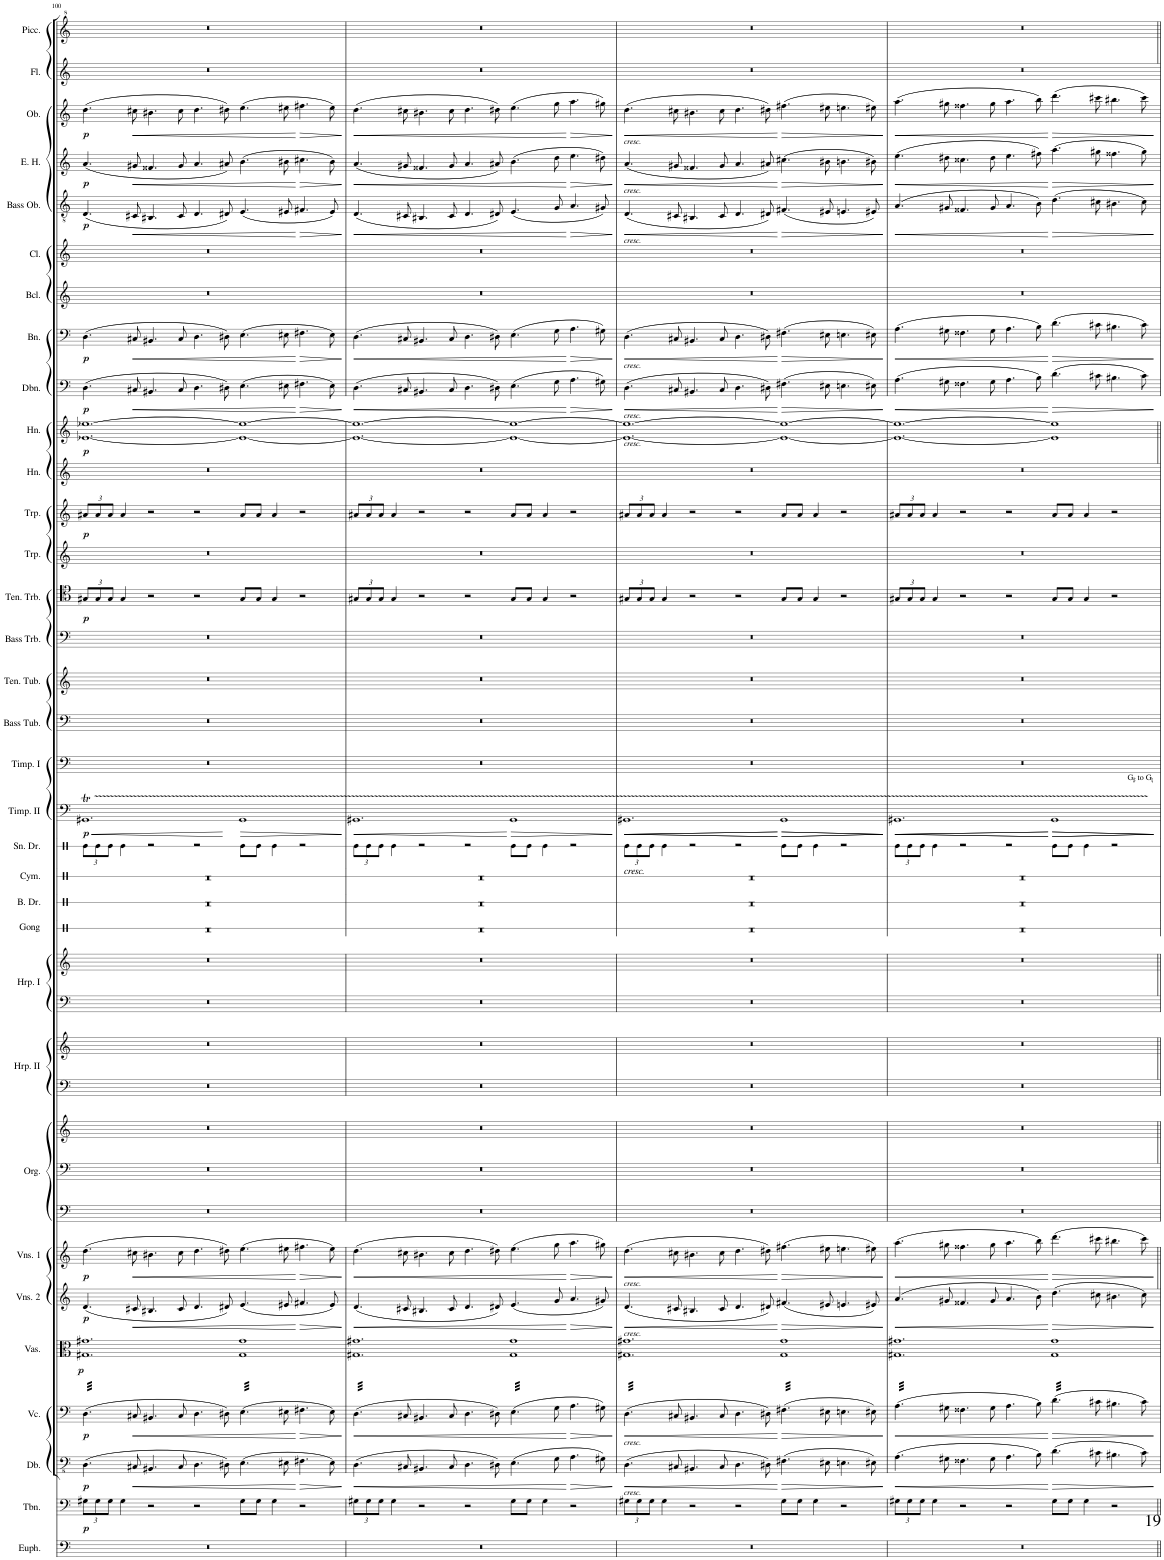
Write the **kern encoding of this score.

**kern	**kern	**dynam	**kern	**dynam	**kern	**dynam	**kern	**dynam	**kern	**dynam	**kern	**dynam	**kern	**kern	**kern	**kern	**kern	**kern	**kern	**kern	**kern	**kern	**kern	**kern	**dynam	**kern	**kern	**kern	**kern	**kern	**dynam	**kern	**kern	**dynam	**kern	**kern	**dynam	**kern	**dynam	**kern	**dynam	**kern	**kern	**kern	**dynam	**kern	**dynam	**kern	**dynam	**kern	**kern
*part33	*part32	*part32	*part31	*part31	*part30	*part30	*part29	*part29	*part28	*part28	*part27	*part27	*part26	*part26	*part26	*part25	*part25	*part24	*part24	*part23	*part22	*part21	*part20	*part19	*part19	*part18	*part17	*part16	*part15	*part14	*part14	*part13	*part12	*part12	*part11	*part10	*part10	*part9	*part9	*part8	*part8	*part7	*part6	*part5	*part5	*part4	*part4	*part3	*part3	*part2	*part1
*staff37	*staff36	*staff36	*staff35	*staff35	*staff34	*staff34	*staff33	*staff33	*staff32	*staff32	*staff31	*staff31	*staff30	*staff29	*staff28	*staff27	*staff26	*staff25	*staff24	*staff23	*staff22	*staff21	*staff20	*staff19	*staff19	*staff18	*staff17	*staff16	*staff15	*staff14	*staff14	*staff13	*staff12	*staff12	*staff11	*staff10	*staff10	*staff9	*staff9	*staff8	*staff8	*staff7	*staff6	*staff5	*staff5	*staff4	*staff4	*staff3	*staff3	*staff2	*staff1
*I"Euphonium	*I"Trombone	*	*I"Doublebasses	*	*I"Violoncello	*	*I"Viola	*	*I"2nd Violin	*	*I"1st Violin	*	*I"Organ	*	*	*I"Harp II	*	*I"Harp I	*	*I"Gong	*I"Bass Drum	*I"Cymbal	*I"Snare Drum	*I"Timpani II	*	*I"Timpani I	*I"Bass Tuba	*I"Tenor Tuba	*I"Bass Trombone	*I"2 Tenor Trombones	*	*I"III IV	*I"I II	*	*I"IV V VI	*I"I II III	*	*I"Double Bassoon	*	*I"3 Bassoon	*	*I"Bass Clarinet	*I"3 Clarinets in Bb	*I"Bass Oboe	*	*I"English Horn	*	*I"2 Oboe	*	*I"2 Flutes	*I"2 Piccolos
*I'Euph.	*I'Tbn.	*	*I'Db.	*	*I'Vc.	*	*	*	*	*	*	*	*I'Org.	*	*	*I'Hrp. II	*	*I'Hrp. I	*	*I'Gong	*I'B. Dr.	*I'Cym.	*I'Sn. Dr.	*I'Timp. II	*	*I'Timp. I	*I'Bass Tub.	*I'Ten. Tub.	*I'Bass Trb.	*I'Ten. Trb.	*	*	*	*	*	*	*	*I'Dbn.	*	*I'Bn.	*	*I'Bcl.	*I'Cl.	*I'Bass Ob.	*	*I'E. H.	*	*I'Ob.	*	*I'Fl.	*I'Picc.
!!LO:PB:g=z
*clefF4	*clefF4	*	*clefFv4	*	*clefF4	*	*clefC3	*	*clefG2	*	*clefG2	*	*clefF4	*clefF4	*clefG2	*clefF4	*clefG2	*clefF4	*clefG2	*clefX	*clefX	*clefX	*clefX	*clefF4	*	*clefF4	*clefF4	*clefG2	*clefF4	*clefC4	*	*clefG2	*clefG2	*	*clefG2	*clefG2	*	*clefF4	*	*clefF4	*	*clefG2	*clefG2	*clefGv2	*	*clefG2	*	*clefG2	*	*clefG2	*clefG^2
*	*	*	*Trd7c12	*	*	*	*	*	*	*	*	*	*	*	*	*	*	*	*	*	*	*	*	*	*	*	*	*Trd8c14	*	*	*	*Trd1c2	*Trd1c2	*	*Trd4c7	*Trd4c7	*	*Trd7c12	*	*	*	*Trd8c14	*Trd1c2	*	*	*Trd4c7	*	*	*	*	*Trd-7c-12
*k[]	*k[]	*	*k[]	*	*k[]	*	*k[]	*	*k[]	*	*k[]	*	*k[]	*k[]	*k[]	*k[]	*k[]	*k[]	*k[]	*k[]	*k[]	*k[]	*k[]	*k[]	*	*k[]	*k[]	*k[]	*k[]	*k[]	*	*k[]	*k[]	*	*k[]	*k[]	*	*k[]	*	*k[]	*	*k[]	*k[]	*k[]	*	*k[]	*	*k[]	*	*k[]	*k[]
*M5/2	*M5/2	*	*M5/2	*	*M5/2	*	*M5/2	*	*M5/2	*	*M5/2	*	*M5/2	*M5/2	*M5/2	*M5/2	*M5/2	*M5/2	*M5/2	*M5/2	*M5/2	*M5/2	*M5/2	*M5/2	*	*M5/2	*M5/2	*M5/2	*M5/2	*M5/2	*	*M5/2	*M5/2	*	*M5/2	*M5/2	*	*M5/2	*	*M5/2	*	*M5/2	*M5/2	*M5/2	*	*M5/2	*	*M5/2	*	*M5/2	*M5/2
*	*Xbrackettup	*	*	*	*	*	*	*	*	*	*	*	*	*	*	*	*	*	*	*	*	*	*Xbrackettup	*	*	*	*	*	*	*	*	*	*	*	*	*	*	*	*	*	*	*	*	*	*	*	*	*	*	*	*
=100	=100	=100	=100	=100	=100	=100	=100	=100	=100	=100	=100	=100	=100	=100	=100	=100	=100	=100	=100	=100	=100	=100	=100	=100	=100	=100	=100	=100	=100	=100	=100	=100	=100	=100	=100	=100	=100	=100	=100	=100	=100	=100	=100	=100	=100	=100	=100	=100	=100	=100	=100
!	!	!	!	!	!	!	!	!	!	!	!	!	!	!	!	!	!	!	!	!	!	!	!	!	!LO:HP:b	!	!	!	!	!	!	!	!	!	!	!	!	!	!	!	!	!	!	!	!	!	!	!	!	!	!
*	*	*	*	*	*	*	*	*	*	*	*	*	*	*	*	*	*	*	*	*	*	*	*	*	*	*	*	*	*	*Xbrackettup	*	*	*Xbrackettup	*	*	*	*	*	*	*	*	*	*	*	*	*	*	*	*	*	*
!	!	!LO:DY:b	!	!LO:DY:b	!	!LO:DY:b	!	!LO:DY:b	!	!LO:DY:b	!	!LO:DY:b	!	!	!	!	!	!	!	!	!	!	!	!	!LO:DY:n=1:b	!	!	!	!	!	!LO:DY:b	!	!	!LO:DY:b	!	!	!LO:DY:b	!	!LO:DY:b	!	!LO:DY:b	!	!	!	!LO:DY:b	!	!LO:DY:b	!	!LO:DY:b	!	!
*	*	*	*	*	*	*	*tremolo	*	*	*	*	*	*	*	*	*	*	*	*	*	*	*	*	*	*	*	*	*	*	*	*	*	*	*	*	*	*	*	*	*	*	*	*	*	*	*	*	*	*	*	*
*	*	*	*	*	*	*	*	*	*	*	*	*	*	*	*	*	*	*	*	*	*	*	*	*tremolo	*	*	*	*	*	*	*	*	*	*	*	*	*	*	*	*	*	*	*	*	*	*	*	*	*	*	*
2%5r	12G#X\L	p	(4.DD\	p	(4.D\	p	32G#X 32g#XLLL	p	(4.d/	p	(4.dd\	p	2%5r	2%5r	2%5r	2%5r	2%5r	2%5r	2%5r	2%5r	2%5r	2%5r	12Re\L	32GG#XtLLL	< p	2%5r	2%5r	2%5r	2%5r	12G#X/L	p	2%5r	12a#X/L	p	2%5r	[1.e-X [1.ee-X	p	(4.D\	p	(4.D\	p	2%5r	2%5r	(4.D/	p	(4.a/	p	(4.dd\	p	2%5r	2%5r
.	.	.	.	.	.	.	32G#X 32g#X	.	.	.	.	.	.	.	.	.	.	.	.	.	.	.	.	32GG#Xt	.	.	.	.	.	.	.	.	.	.	.	.	.	.	.	.	.	.	.	.	.	.	.	.	.	.	.
.	.	.	.	.	.	.	32G#X 32g#X	.	.	.	.	.	.	.	.	.	.	.	.	.	.	.	.	32GG#Xt	.	.	.	.	.	.	.	.	.	.	.	.	.	.	.	.	.	.	.	.	.	.	.	.	.	.	.
.	12G#\	.	.	.	.	.	.	.	.	.	.	.	.	.	.	.	.	.	.	.	.	.	12Re\	.	.	.	.	.	.	12G#/	.	.	12a#/	.	.	.	.	.	.	.	.	.	.	.	.	.	.	.	.	.	.
.	.	.	.	.	.	.	32G#X 32g#X	.	.	.	.	.	.	.	.	.	.	.	.	.	.	.	.	32GG#Xt	.	.	.	.	.	.	.	.	.	.	.	.	.	.	.	.	.	.	.	.	.	.	.	.	.	.	.
.	.	.	.	.	.	.	32G#X 32g#X	.	.	.	.	.	.	.	.	.	.	.	.	.	.	.	.	32GG#Xt	.	.	.	.	.	.	.	.	.	.	.	.	.	.	.	.	.	.	.	.	.	.	.	.	.	.	.
.	.	.	.	.	.	.	32G#X 32g#X	.	.	.	.	.	.	.	.	.	.	.	.	.	.	.	.	32GG#Xt	.	.	.	.	.	.	.	.	.	.	.	.	.	.	.	.	.	.	.	.	.	.	.	.	.	.	.
.	12G#\J	.	.	.	.	.	.	.	.	.	.	.	.	.	.	.	.	.	.	.	.	.	12Re\J	.	.	.	.	.	.	12G#/J	.	.	12a#/J	.	.	.	.	.	.	.	.	.	.	.	.	.	.	.	.	.	.
.	.	.	.	.	.	.	32G#X 32g#X	.	.	.	.	.	.	.	.	.	.	.	.	.	.	.	.	32GG#Xt	.	.	.	.	.	.	.	.	.	.	.	.	.	.	.	.	.	.	.	.	.	.	.	.	.	.	.
.	.	.	.	.	.	.	32G#X 32g#X	.	.	.	.	.	.	.	.	.	.	.	.	.	.	.	.	32GG#Xt	.	.	.	.	.	.	.	.	.	.	.	.	.	.	.	.	.	.	.	.	.	.	.	.	.	.	.
.	4G#\	.	.	.	.	.	32G#X 32g#X	.	.	.	.	.	.	.	.	.	.	.	.	.	.	.	4Re\	32GG#Xt	.	.	.	.	.	4G#/	.	.	4a#/	.	.	.	.	.	.	.	.	.	.	.	.	.	.	.	.	.	.
.	.	.	.	.	.	.	32G#X 32g#X	.	.	.	.	.	.	.	.	.	.	.	.	.	.	.	.	32GG#Xt	.	.	.	.	.	.	.	.	.	.	.	.	.	.	.	.	.	.	.	.	.	.	.	.	.	.	.
.	.	.	.	.	.	.	32G#X 32g#X	.	.	.	.	.	.	.	.	.	.	.	.	.	.	.	.	32GG#Xt	.	.	.	.	.	.	.	.	.	.	.	.	.	.	.	.	.	.	.	.	.	.	.	.	.	.	.
.	.	.	.	.	.	.	32G#X 32g#X	.	.	.	.	.	.	.	.	.	.	.	.	.	.	.	.	32GG#Xt	.	.	.	.	.	.	.	.	.	.	.	.	.	.	.	.	.	.	.	.	.	.	.	.	.	.	.
!	!	!	!	!LO:HP:b	!	!LO:HP:b	!	!	!	!LO:HP:b	!	!LO:HP:b	!	!	!	!	!	!	!	!	!	!	!	!	!	!	!	!	!	!	!	!	!	!	!	!	!	!	!LO:HP:b	!	!LO:HP:b	!	!	!	!LO:HP:b	!	!LO:HP:b	!	!LO:HP:b	!	!
.	.	.	8CC#X/	<	8C#X/	<	32G#X 32g#X	.	8c#X/	<	8cc#X\	<	.	.	.	.	.	.	.	.	.	.	.	32GG#Xt	.	.	.	.	.	.	.	.	.	.	.	.	.	8C#X/	<	8C#X/	<	.	.	8C#X/	<	8g#X/	<	8cc#X\	<	.	.
.	.	.	.	.	.	.	32G#X 32g#X	.	.	.	.	.	.	.	.	.	.	.	.	.	.	.	.	32GG#Xt	.	.	.	.	.	.	.	.	.	.	.	.	.	.	.	.	.	.	.	.	.	.	.	.	.	.	.
.	.	.	.	.	.	.	32G#X 32g#X	.	.	.	.	.	.	.	.	.	.	.	.	.	.	.	.	32GG#Xt	.	.	.	.	.	.	.	.	.	.	.	.	.	.	.	.	.	.	.	.	.	.	.	.	.	.	.
.	.	.	.	.	.	.	32G#X 32g#X	.	.	.	.	.	.	.	.	.	.	.	.	.	.	.	.	32GG#Xt	.	.	.	.	.	.	.	.	.	.	.	.	.	.	.	.	.	.	.	.	.	.	.	.	.	.	.
.	2r	.	4.BBB#X/	.	4.BB#X/	.	32G#X 32g#X	.	4.B#X/	.	4.b#X\	.	.	.	.	.	.	.	.	.	.	.	2r	32GG#Xt	.	.	.	.	.	2r	.	.	2r	.	.	.	.	4.BB#X/	.	4.BB#X/	.	.	.	4.BB#X/	.	4.f##X/	.	4.b#X\	.	.	.
.	.	.	.	.	.	.	32G#X 32g#X	.	.	.	.	.	.	.	.	.	.	.	.	.	.	.	.	32GG#Xt	.	.	.	.	.	.	.	.	.	.	.	.	.	.	.	.	.	.	.	.	.	.	.	.	.	.	.
.	.	.	.	.	.	.	32G#X 32g#X	.	.	.	.	.	.	.	.	.	.	.	.	.	.	.	.	32GG#Xt	.	.	.	.	.	.	.	.	.	.	.	.	.	.	.	.	.	.	.	.	.	.	.	.	.	.	.
.	.	.	.	.	.	.	32G#X 32g#X	.	.	.	.	.	.	.	.	.	.	.	.	.	.	.	.	32GG#Xt	.	.	.	.	.	.	.	.	.	.	.	.	.	.	.	.	.	.	.	.	.	.	.	.	.	.	.
.	.	.	.	.	.	.	32G#X 32g#X	.	.	.	.	.	.	.	.	.	.	.	.	.	.	.	.	32GG#Xt	.	.	.	.	.	.	.	.	.	.	.	.	.	.	.	.	.	.	.	.	.	.	.	.	.	.	.
.	.	.	.	.	.	.	32G#X 32g#X	.	.	.	.	.	.	.	.	.	.	.	.	.	.	.	.	32GG#Xt	.	.	.	.	.	.	.	.	.	.	.	.	.	.	.	.	.	.	.	.	.	.	.	.	.	.	.
.	.	.	.	.	.	.	32G#X 32g#X	.	.	.	.	.	.	.	.	.	.	.	.	.	.	.	.	32GG#Xt	.	.	.	.	.	.	.	.	.	.	.	.	.	.	.	.	.	.	.	.	.	.	.	.	.	.	.
.	.	.	.	.	.	.	32G#X 32g#X	.	.	.	.	.	.	.	.	.	.	.	.	.	.	.	.	32GG#Xt	.	.	.	.	.	.	.	.	.	.	.	.	.	.	.	.	.	.	.	.	.	.	.	.	.	.	.
.	.	.	.	.	.	.	32G#X 32g#X	.	.	.	.	.	.	.	.	.	.	.	.	.	.	.	.	32GG#Xt	.	.	.	.	.	.	.	.	.	.	.	.	.	.	.	.	.	.	.	.	.	.	.	.	.	.	.
.	.	.	.	.	.	.	32G#X 32g#X	.	.	.	.	.	.	.	.	.	.	.	.	.	.	.	.	32GG#Xt	.	.	.	.	.	.	.	.	.	.	.	.	.	.	.	.	.	.	.	.	.	.	.	.	.	.	.
.	.	.	.	.	.	.	32G#X 32g#X	.	.	.	.	.	.	.	.	.	.	.	.	.	.	.	.	32GG#Xt	.	.	.	.	.	.	.	.	.	.	.	.	.	.	.	.	.	.	.	.	.	.	.	.	.	.	.
.	.	.	.	.	.	.	32G#X 32g#X	.	.	.	.	.	.	.	.	.	.	.	.	.	.	.	.	32GG#Xt	.	.	.	.	.	.	.	.	.	.	.	.	.	.	.	.	.	.	.	.	.	.	.	.	.	.	.
.	.	.	8CC#/	.	8C#/	.	32G#X 32g#X	.	8c#/	.	8cc#\	.	.	.	.	.	.	.	.	.	.	.	.	32GG#Xt	.	.	.	.	.	.	.	.	.	.	.	.	.	8C#/	.	8C#/	.	.	.	8C#/	.	8g#/	.	8cc#\	.	.	.
.	.	.	.	.	.	.	32G#X 32g#X	.	.	.	.	.	.	.	.	.	.	.	.	.	.	.	.	32GG#Xt	.	.	.	.	.	.	.	.	.	.	.	.	.	.	.	.	.	.	.	.	.	.	.	.	.	.	.
.	.	.	.	.	.	.	32G#X 32g#X	.	.	.	.	.	.	.	.	.	.	.	.	.	.	.	.	32GG#Xt	.	.	.	.	.	.	.	.	.	.	.	.	.	.	.	.	.	.	.	.	.	.	.	.	.	.	.
.	.	.	.	.	.	.	32G#X 32g#X	.	.	.	.	.	.	.	.	.	.	.	.	.	.	.	.	32GG#Xt	.	.	.	.	.	.	.	.	.	.	.	.	.	.	.	.	.	.	.	.	.	.	.	.	.	.	.
.	2r	.	4.DD\	.	4.D\	.	32G#X 32g#X	.	4.d/	.	4.dd\	.	.	.	.	.	.	.	.	.	.	.	2r	32GG#Xt	.	.	.	.	.	2r	.	.	2r	.	.	.	.	4.D\	.	4.D\	.	.	.	4.D/	.	4.a/	.	4.dd\	.	.	.
.	.	.	.	.	.	.	32G#X 32g#X	.	.	.	.	.	.	.	.	.	.	.	.	.	.	.	.	32GG#Xt	.	.	.	.	.	.	.	.	.	.	.	.	.	.	.	.	.	.	.	.	.	.	.	.	.	.	.
.	.	.	.	.	.	.	32G#X 32g#X	.	.	.	.	.	.	.	.	.	.	.	.	.	.	.	.	32GG#Xt	.	.	.	.	.	.	.	.	.	.	.	.	.	.	.	.	.	.	.	.	.	.	.	.	.	.	.
.	.	.	.	.	.	.	32G#X 32g#X	.	.	.	.	.	.	.	.	.	.	.	.	.	.	.	.	32GG#Xt	.	.	.	.	.	.	.	.	.	.	.	.	.	.	.	.	.	.	.	.	.	.	.	.	.	.	.
.	.	.	.	.	.	.	32G#X 32g#X	.	.	.	.	.	.	.	.	.	.	.	.	.	.	.	.	32GG#Xt	.	.	.	.	.	.	.	.	.	.	.	.	.	.	.	.	.	.	.	.	.	.	.	.	.	.	.
.	.	.	.	.	.	.	32G#X 32g#X	.	.	.	.	.	.	.	.	.	.	.	.	.	.	.	.	32GG#Xt	.	.	.	.	.	.	.	.	.	.	.	.	.	.	.	.	.	.	.	.	.	.	.	.	.	.	.
.	.	.	.	.	.	.	32G#X 32g#X	.	.	.	.	.	.	.	.	.	.	.	.	.	.	.	.	32GG#Xt	.	.	.	.	.	.	.	.	.	.	.	.	.	.	.	.	.	.	.	.	.	.	.	.	.	.	.
.	.	.	.	.	.	.	32G#X 32g#X	.	.	.	.	.	.	.	.	.	.	.	.	.	.	.	.	32GG#Xt	.	.	.	.	.	.	.	.	.	.	.	.	.	.	.	.	.	.	.	.	.	.	.	.	.	.	.
.	.	.	.	.	.	.	32G#X 32g#X	.	.	.	.	.	.	.	.	.	.	.	.	.	.	.	.	32GG#Xt	.	.	.	.	.	.	.	.	.	.	.	.	.	.	.	.	.	.	.	.	.	.	.	.	.	.	.
.	.	.	.	.	.	.	32G#X 32g#X	.	.	.	.	.	.	.	.	.	.	.	.	.	.	.	.	32GG#Xt	.	.	.	.	.	.	.	.	.	.	.	.	.	.	.	.	.	.	.	.	.	.	.	.	.	.	.
.	.	.	.	.	.	.	32G#X 32g#X	.	.	.	.	.	.	.	.	.	.	.	.	.	.	.	.	32GG#Xt	.	.	.	.	.	.	.	.	.	.	.	.	.	.	.	.	.	.	.	.	.	.	.	.	.	.	.
.	.	.	.	.	.	.	32G#X 32g#X	.	.	.	.	.	.	.	.	.	.	.	.	.	.	.	.	32GG#Xt	.	.	.	.	.	.	.	.	.	.	.	.	.	.	.	.	.	.	.	.	.	.	.	.	.	.	.
.	.	.	8DD#X\)	.	8D#X\)	.	32G#X 32g#X	.	8d#X/)	.	8dd#X\)	.	.	.	.	.	.	.	.	.	.	.	.	32GG#Xt	.	.	.	.	.	.	.	.	.	.	.	.	.	8D#X\)	.	8D#X\)	.	.	.	8D#X/)	.	8a#X/)	.	8dd#X\)	.	.	.
.	.	.	.	.	.	.	32G#X 32g#X	.	.	.	.	.	.	.	.	.	.	.	.	.	.	.	.	32GG#Xt	.	.	.	.	.	.	.	.	.	.	.	.	.	.	.	.	.	.	.	.	.	.	.	.	.	.	.
.	.	.	.	.	.	.	32G#X 32g#X	.	.	.	.	.	.	.	.	.	.	.	.	.	.	.	.	32GG#Xt	.	.	.	.	.	.	.	.	.	.	.	.	.	.	.	.	.	.	.	.	.	.	.	.	.	.	.
.	.	.	.	.	.	.	32G#X 32g#XJJJ	.	.	.	.	.	.	.	.	.	.	.	.	.	.	.	.	32GG#XtJJJ	.	.	.	.	.	.	.	.	.	.	.	.	.	.	.	.	.	.	.	.	.	.	.	.	.	.	.
!	!	!	!	!	!	!	!	!	!	!	!	!	!	!	!	!	!	!	!	!	!	!	!	!	!LO:HP:n=1:b	!	!	!	!	!	!	!	!	!	!	!	!	!	!	!	!	!	!	!	!	!	!	!	!	!	!
.	8G#\L	.	(4.EE\	.	(4.E\	.	32G# 32g#LLL	.	(4.e/	.	(4.ee\	.	.	.	.	.	.	.	.	.	.	.	8Re\L	32GG#LLL	[ >	.	.	.	.	8G#/L	.	.	8a#/L	.	.	1e-_ 1ee-_	.	(4.E\	.	(4.E\	.	.	.	(4.E/	.	(4.b\	.	(4.ee\	.	.	.
.	.	.	.	.	.	.	32G# 32g#	.	.	.	.	.	.	.	.	.	.	.	.	.	.	.	.	32GG#	.	.	.	.	.	.	.	.	.	.	.	.	.	.	.	.	.	.	.	.	.	.	.	.	.	.	.
.	.	.	.	.	.	.	32G# 32g#	.	.	.	.	.	.	.	.	.	.	.	.	.	.	.	.	32GG#	.	.	.	.	.	.	.	.	.	.	.	.	.	.	.	.	.	.	.	.	.	.	.	.	.	.	.
.	.	.	.	.	.	.	32G# 32g#	.	.	.	.	.	.	.	.	.	.	.	.	.	.	.	.	32GG#	.	.	.	.	.	.	.	.	.	.	.	.	.	.	.	.	.	.	.	.	.	.	.	.	.	.	.
.	8G#\J	.	.	.	.	.	32G# 32g#	.	.	.	.	.	.	.	.	.	.	.	.	.	.	.	8Re\J	32GG#	.	.	.	.	.	8G#/J	.	.	8a#/J	.	.	.	.	.	.	.	.	.	.	.	.	.	.	.	.	.	.
.	.	.	.	.	.	.	32G# 32g#	.	.	.	.	.	.	.	.	.	.	.	.	.	.	.	.	32GG#	.	.	.	.	.	.	.	.	.	.	.	.	.	.	.	.	.	.	.	.	.	.	.	.	.	.	.
.	.	.	.	.	.	.	32G# 32g#	.	.	.	.	.	.	.	.	.	.	.	.	.	.	.	.	32GG#	.	.	.	.	.	.	.	.	.	.	.	.	.	.	.	.	.	.	.	.	.	.	.	.	.	.	.
.	.	.	.	.	.	.	32G# 32g#	.	.	.	.	.	.	.	.	.	.	.	.	.	.	.	.	32GG#	.	.	.	.	.	.	.	.	.	.	.	.	.	.	.	.	.	.	.	.	.	.	.	.	.	.	.
.	4G#\	.	.	.	.	.	32G# 32g#	.	.	.	.	.	.	.	.	.	.	.	.	.	.	.	4Re\	32GG#	.	.	.	.	.	4G#/	.	.	4a#/	.	.	.	.	.	.	.	.	.	.	.	.	.	.	.	.	.	.
.	.	.	.	.	.	.	32G# 32g#	.	.	.	.	.	.	.	.	.	.	.	.	.	.	.	.	32GG#	.	.	.	.	.	.	.	.	.	.	.	.	.	.	.	.	.	.	.	.	.	.	.	.	.	.	.
.	.	.	.	.	.	.	32G# 32g#	.	.	.	.	.	.	.	.	.	.	.	.	.	.	.	.	32GG#	.	.	.	.	.	.	.	.	.	.	.	.	.	.	.	.	.	.	.	.	.	.	.	.	.	.	.
.	.	.	.	.	.	.	32G# 32g#	.	.	.	.	.	.	.	.	.	.	.	.	.	.	.	.	32GG#	.	.	.	.	.	.	.	.	.	.	.	.	.	.	.	.	.	.	.	.	.	.	.	.	.	.	.
.	.	.	8EE#X\	.	8E#X\	.	32G# 32g#	.	8e#X/	.	8ee#X\	.	.	.	.	.	.	.	.	.	.	.	.	32GG#	.	.	.	.	.	.	.	.	.	.	.	.	.	8E#X\	.	8E#X\	.	.	.	8E#X/	.	8b#X\	.	8ee#X\	.	.	.
.	.	.	.	.	.	.	32G# 32g#	.	.	.	.	.	.	.	.	.	.	.	.	.	.	.	.	32GG#	.	.	.	.	.	.	.	.	.	.	.	.	.	.	.	.	.	.	.	.	.	.	.	.	.	.	.
.	.	.	.	.	.	.	32G# 32g#	.	.	.	.	.	.	.	.	.	.	.	.	.	.	.	.	32GG#	.	.	.	.	.	.	.	.	.	.	.	.	.	.	.	.	.	.	.	.	.	.	.	.	.	.	.
.	.	.	.	.	.	.	32G# 32g#	.	.	.	.	.	.	.	.	.	.	.	.	.	.	.	.	32GG#	.	.	.	.	.	.	.	.	.	.	.	.	.	.	.	.	.	.	.	.	.	.	.	.	.	.	.
!	!	!	!	!LO:HP:n=1:b	!	!LO:HP:n=1:b	!	!	!	!LO:HP:n=1:b	!	!LO:HP:n=1:b	!	!	!	!	!	!	!	!	!	!	!	!	!	!	!	!	!	!	!	!	!	!	!	!	!	!	!LO:HP:n=1:b	!	!LO:HP:n=1:b	!	!	!	!LO:HP:n=1:b	!	!LO:HP:n=1:b	!	!LO:HP:n=1:b	!	!
.	2r	.	4.FF#X\	[ >	4.F#X\	[ >	32G# 32g#	.	4.f#X/	[ >	4.ff#X\	[ >	.	.	.	.	.	.	.	.	.	.	2r	32GG#	.	.	.	.	.	2r	.	.	2r	.	.	.	.	4.F#X\	[ >	4.F#X\	[ >	.	.	4.F#X/	[ >	4.cc#X\	[ >	4.ff#X\	[ >	.	.
.	.	.	.	.	.	.	32G# 32g#	.	.	.	.	.	.	.	.	.	.	.	.	.	.	.	.	32GG#	.	.	.	.	.	.	.	.	.	.	.	.	.	.	.	.	.	.	.	.	.	.	.	.	.	.	.
.	.	.	.	.	.	.	32G# 32g#	.	.	.	.	.	.	.	.	.	.	.	.	.	.	.	.	32GG#	.	.	.	.	.	.	.	.	.	.	.	.	.	.	.	.	.	.	.	.	.	.	.	.	.	.	.
.	.	.	.	.	.	.	32G# 32g#	.	.	.	.	.	.	.	.	.	.	.	.	.	.	.	.	32GG#	.	.	.	.	.	.	.	.	.	.	.	.	.	.	.	.	.	.	.	.	.	.	.	.	.	.	.
.	.	.	.	.	.	.	32G# 32g#	.	.	.	.	.	.	.	.	.	.	.	.	.	.	.	.	32GG#	.	.	.	.	.	.	.	.	.	.	.	.	.	.	.	.	.	.	.	.	.	.	.	.	.	.	.
.	.	.	.	.	.	.	32G# 32g#	.	.	.	.	.	.	.	.	.	.	.	.	.	.	.	.	32GG#	.	.	.	.	.	.	.	.	.	.	.	.	.	.	.	.	.	.	.	.	.	.	.	.	.	.	.
.	.	.	.	.	.	.	32G# 32g#	.	.	.	.	.	.	.	.	.	.	.	.	.	.	.	.	32GG#	.	.	.	.	.	.	.	.	.	.	.	.	.	.	.	.	.	.	.	.	.	.	.	.	.	.	.
.	.	.	.	.	.	.	32G# 32g#	.	.	.	.	.	.	.	.	.	.	.	.	.	.	.	.	32GG#	.	.	.	.	.	.	.	.	.	.	.	.	.	.	.	.	.	.	.	.	.	.	.	.	.	.	.
.	.	.	.	.	.	.	32G# 32g#	.	.	.	.	.	.	.	.	.	.	.	.	.	.	.	.	32GG#	.	.	.	.	.	.	.	.	.	.	.	.	.	.	.	.	.	.	.	.	.	.	.	.	.	.	.
.	.	.	.	.	.	.	32G# 32g#	.	.	.	.	.	.	.	.	.	.	.	.	.	.	.	.	32GG#	.	.	.	.	.	.	.	.	.	.	.	.	.	.	.	.	.	.	.	.	.	.	.	.	.	.	.
.	.	.	.	.	.	.	32G# 32g#	.	.	.	.	.	.	.	.	.	.	.	.	.	.	.	.	32GG#	.	.	.	.	.	.	.	.	.	.	.	.	.	.	.	.	.	.	.	.	.	.	.	.	.	.	.
.	.	.	.	.	.	.	32G# 32g#	.	.	.	.	.	.	.	.	.	.	.	.	.	.	.	.	32GG#	.	.	.	.	.	.	.	.	.	.	.	.	.	.	.	.	.	.	.	.	.	.	.	.	.	.	.
.	.	.	8EE#\)	.	8E#\)	.	32G# 32g#	.	8e#/)	.	8ee#\)	.	.	.	.	.	.	.	.	.	.	.	.	32GG#	.	.	.	.	.	.	.	.	.	.	.	.	.	8E#\)	.	8E#\)	.	.	.	8E#/)	.	8b#\)	.	8ee#\)	.	.	.
.	.	.	.	.	.	.	32G# 32g#	.	.	.	.	.	.	.	.	.	.	.	.	.	.	.	.	32GG#	.	.	.	.	.	.	.	.	.	.	.	.	.	.	.	.	.	.	.	.	.	.	.	.	.	.	.
.	.	.	.	.	.	.	32G# 32g#	.	.	.	.	.	.	.	.	.	.	.	.	.	.	.	.	32GG#	.	.	.	.	.	.	.	.	.	.	.	.	.	.	.	.	.	.	.	.	.	.	.	.	.	.	.
.	.	.	.	.	.	.	32G# 32g#JJJ	.	.	.	.	.	.	.	.	.	.	.	.	.	.	.	.	32GG#JJJ	.	.	.	.	.	.	.	.	.	.	.	.	.	.	.	.	.	.	.	.	.	.	.	.	.	.	.
.	.	.	.	]	.	]	.	.	.	]	.	]	.	.	.	.	.	.	.	.	.	.	.	.	]	.	.	.	.	.	.	.	.	.	.	.	.	.	]	.	]	.	.	.	]	.	]	.	]	.	.
=101	=101	=101	=101	=101	=101	=101	=101	=101	=101	=101	=101	=101	=101	=101	=101	=101	=101	=101	=101	=101	=101	=101	=101	=101	=101	=101	=101	=101	=101	=101	=101	=101	=101	=101	=101	=101	=101	=101	=101	=101	=101	=101	=101	=101	=101	=101	=101	=101	=101	=101	=101
!	!	!	!	!LO:HP:b	!	!LO:HP:b	!	!	!	!LO:HP:b	!	!LO:HP:b	!	!	!	!	!	!	!	!	!	!	!	!	!LO:HP:b	!	!	!	!	!	!	!	!	!	!	!	!	!	!LO:HP:b	!	!LO:HP:b	!	!	!	!LO:HP:b	!	!LO:HP:b	!	!LO:HP:b	!	!
2%5r	12G#X\L	.	(4.DD\	<	(4.D\	<	32G#X 32g#XLLL	.	(4.d/	<	(4.dd\	<	2%5r	2%5r	2%5r	2%5r	2%5r	2%5r	2%5r	2%5r	2%5r	2%5r	12Re\L	32GG#XLLL	<	2%5r	2%5r	2%5r	2%5r	12G#X/L	.	2%5r	12a#X/L	.	2%5r	1.e-_ 1.ee-_	.	(4.D\	<	(4.D\	<	2%5r	2%5r	(4.D/	<	(4.a/	<	(4.dd\	<	2%5r	2%5r
.	.	.	.	.	.	.	32G#X 32g#X	.	.	.	.	.	.	.	.	.	.	.	.	.	.	.	.	32GG#X	.	.	.	.	.	.	.	.	.	.	.	.	.	.	.	.	.	.	.	.	.	.	.	.	.	.	.
.	.	.	.	.	.	.	32G#X 32g#X	.	.	.	.	.	.	.	.	.	.	.	.	.	.	.	.	32GG#X	.	.	.	.	.	.	.	.	.	.	.	.	.	.	.	.	.	.	.	.	.	.	.	.	.	.	.
.	12G#\	.	.	.	.	.	.	.	.	.	.	.	.	.	.	.	.	.	.	.	.	.	12Re\	.	.	.	.	.	.	12G#/	.	.	12a#/	.	.	.	.	.	.	.	.	.	.	.	.	.	.	.	.	.	.
.	.	.	.	.	.	.	32G#X 32g#X	.	.	.	.	.	.	.	.	.	.	.	.	.	.	.	.	32GG#X	.	.	.	.	.	.	.	.	.	.	.	.	.	.	.	.	.	.	.	.	.	.	.	.	.	.	.
.	.	.	.	.	.	.	32G#X 32g#X	.	.	.	.	.	.	.	.	.	.	.	.	.	.	.	.	32GG#X	.	.	.	.	.	.	.	.	.	.	.	.	.	.	.	.	.	.	.	.	.	.	.	.	.	.	.
.	.	.	.	.	.	.	32G#X 32g#X	.	.	.	.	.	.	.	.	.	.	.	.	.	.	.	.	32GG#X	.	.	.	.	.	.	.	.	.	.	.	.	.	.	.	.	.	.	.	.	.	.	.	.	.	.	.
.	12G#\J	.	.	.	.	.	.	.	.	.	.	.	.	.	.	.	.	.	.	.	.	.	12Re\J	.	.	.	.	.	.	12G#/J	.	.	12a#/J	.	.	.	.	.	.	.	.	.	.	.	.	.	.	.	.	.	.
.	.	.	.	.	.	.	32G#X 32g#X	.	.	.	.	.	.	.	.	.	.	.	.	.	.	.	.	32GG#X	.	.	.	.	.	.	.	.	.	.	.	.	.	.	.	.	.	.	.	.	.	.	.	.	.	.	.
.	.	.	.	.	.	.	32G#X 32g#X	.	.	.	.	.	.	.	.	.	.	.	.	.	.	.	.	32GG#X	.	.	.	.	.	.	.	.	.	.	.	.	.	.	.	.	.	.	.	.	.	.	.	.	.	.	.
.	4G#\	.	.	.	.	.	32G#X 32g#X	.	.	.	.	.	.	.	.	.	.	.	.	.	.	.	4Re\	32GG#X	.	.	.	.	.	4G#/	.	.	4a#/	.	.	.	.	.	.	.	.	.	.	.	.	.	.	.	.	.	.
.	.	.	.	.	.	.	32G#X 32g#X	.	.	.	.	.	.	.	.	.	.	.	.	.	.	.	.	32GG#X	.	.	.	.	.	.	.	.	.	.	.	.	.	.	.	.	.	.	.	.	.	.	.	.	.	.	.
.	.	.	.	.	.	.	32G#X 32g#X	.	.	.	.	.	.	.	.	.	.	.	.	.	.	.	.	32GG#X	.	.	.	.	.	.	.	.	.	.	.	.	.	.	.	.	.	.	.	.	.	.	.	.	.	.	.
.	.	.	.	.	.	.	32G#X 32g#X	.	.	.	.	.	.	.	.	.	.	.	.	.	.	.	.	32GG#X	.	.	.	.	.	.	.	.	.	.	.	.	.	.	.	.	.	.	.	.	.	.	.	.	.	.	.
.	.	.	8CC#X/	.	8C#X/	.	32G#X 32g#X	.	8c#X/	.	8cc#X\	.	.	.	.	.	.	.	.	.	.	.	.	32GG#X	.	.	.	.	.	.	.	.	.	.	.	.	.	8C#X/	.	8C#X/	.	.	.	8C#X/	.	8g#X/	.	8cc#X\	.	.	.
.	.	.	.	.	.	.	32G#X 32g#X	.	.	.	.	.	.	.	.	.	.	.	.	.	.	.	.	32GG#X	.	.	.	.	.	.	.	.	.	.	.	.	.	.	.	.	.	.	.	.	.	.	.	.	.	.	.
.	.	.	.	.	.	.	32G#X 32g#X	.	.	.	.	.	.	.	.	.	.	.	.	.	.	.	.	32GG#X	.	.	.	.	.	.	.	.	.	.	.	.	.	.	.	.	.	.	.	.	.	.	.	.	.	.	.
.	.	.	.	.	.	.	32G#X 32g#X	.	.	.	.	.	.	.	.	.	.	.	.	.	.	.	.	32GG#X	.	.	.	.	.	.	.	.	.	.	.	.	.	.	.	.	.	.	.	.	.	.	.	.	.	.	.
.	2r	.	4.BBB#X/	.	4.BB#X/	.	32G#X 32g#X	.	4.B#X/	.	4.b#X\	.	.	.	.	.	.	.	.	.	.	.	2r	32GG#X	.	.	.	.	.	2r	.	.	2r	.	.	.	.	4.BB#X/	.	4.BB#X/	.	.	.	4.BB#X/	.	4.f##X/	.	4.b#X\	.	.	.
.	.	.	.	.	.	.	32G#X 32g#X	.	.	.	.	.	.	.	.	.	.	.	.	.	.	.	.	32GG#X	.	.	.	.	.	.	.	.	.	.	.	.	.	.	.	.	.	.	.	.	.	.	.	.	.	.	.
.	.	.	.	.	.	.	32G#X 32g#X	.	.	.	.	.	.	.	.	.	.	.	.	.	.	.	.	32GG#X	.	.	.	.	.	.	.	.	.	.	.	.	.	.	.	.	.	.	.	.	.	.	.	.	.	.	.
.	.	.	.	.	.	.	32G#X 32g#X	.	.	.	.	.	.	.	.	.	.	.	.	.	.	.	.	32GG#X	.	.	.	.	.	.	.	.	.	.	.	.	.	.	.	.	.	.	.	.	.	.	.	.	.	.	.
.	.	.	.	.	.	.	32G#X 32g#X	.	.	.	.	.	.	.	.	.	.	.	.	.	.	.	.	32GG#X	.	.	.	.	.	.	.	.	.	.	.	.	.	.	.	.	.	.	.	.	.	.	.	.	.	.	.
.	.	.	.	.	.	.	32G#X 32g#X	.	.	.	.	.	.	.	.	.	.	.	.	.	.	.	.	32GG#X	.	.	.	.	.	.	.	.	.	.	.	.	.	.	.	.	.	.	.	.	.	.	.	.	.	.	.
.	.	.	.	.	.	.	32G#X 32g#X	.	.	.	.	.	.	.	.	.	.	.	.	.	.	.	.	32GG#X	.	.	.	.	.	.	.	.	.	.	.	.	.	.	.	.	.	.	.	.	.	.	.	.	.	.	.
.	.	.	.	.	.	.	32G#X 32g#X	.	.	.	.	.	.	.	.	.	.	.	.	.	.	.	.	32GG#X	.	.	.	.	.	.	.	.	.	.	.	.	.	.	.	.	.	.	.	.	.	.	.	.	.	.	.
.	.	.	.	.	.	.	32G#X 32g#X	.	.	.	.	.	.	.	.	.	.	.	.	.	.	.	.	32GG#X	.	.	.	.	.	.	.	.	.	.	.	.	.	.	.	.	.	.	.	.	.	.	.	.	.	.	.
.	.	.	.	.	.	.	32G#X 32g#X	.	.	.	.	.	.	.	.	.	.	.	.	.	.	.	.	32GG#X	.	.	.	.	.	.	.	.	.	.	.	.	.	.	.	.	.	.	.	.	.	.	.	.	.	.	.
.	.	.	.	.	.	.	32G#X 32g#X	.	.	.	.	.	.	.	.	.	.	.	.	.	.	.	.	32GG#X	.	.	.	.	.	.	.	.	.	.	.	.	.	.	.	.	.	.	.	.	.	.	.	.	.	.	.
.	.	.	.	.	.	.	32G#X 32g#X	.	.	.	.	.	.	.	.	.	.	.	.	.	.	.	.	32GG#X	.	.	.	.	.	.	.	.	.	.	.	.	.	.	.	.	.	.	.	.	.	.	.	.	.	.	.
.	.	.	8CC#/	.	8C#/	.	32G#X 32g#X	.	8c#/	.	8cc#\	.	.	.	.	.	.	.	.	.	.	.	.	32GG#X	.	.	.	.	.	.	.	.	.	.	.	.	.	8C#/	.	8C#/	.	.	.	8C#/	.	8g#/	.	8cc#\	.	.	.
.	.	.	.	.	.	.	32G#X 32g#X	.	.	.	.	.	.	.	.	.	.	.	.	.	.	.	.	32GG#X	.	.	.	.	.	.	.	.	.	.	.	.	.	.	.	.	.	.	.	.	.	.	.	.	.	.	.
.	.	.	.	.	.	.	32G#X 32g#X	.	.	.	.	.	.	.	.	.	.	.	.	.	.	.	.	32GG#X	.	.	.	.	.	.	.	.	.	.	.	.	.	.	.	.	.	.	.	.	.	.	.	.	.	.	.
.	.	.	.	.	.	.	32G#X 32g#X	.	.	.	.	.	.	.	.	.	.	.	.	.	.	.	.	32GG#X	.	.	.	.	.	.	.	.	.	.	.	.	.	.	.	.	.	.	.	.	.	.	.	.	.	.	.
.	2r	.	4.DD\	.	4.D\	.	32G#X 32g#X	.	4.d/	.	4.dd\	.	.	.	.	.	.	.	.	.	.	.	2r	32GG#X	.	.	.	.	.	2r	.	.	2r	.	.	.	.	4.D\	.	4.D\	.	.	.	4.D/	.	4.a/	.	4.dd\	.	.	.
.	.	.	.	.	.	.	32G#X 32g#X	.	.	.	.	.	.	.	.	.	.	.	.	.	.	.	.	32GG#X	.	.	.	.	.	.	.	.	.	.	.	.	.	.	.	.	.	.	.	.	.	.	.	.	.	.	.
.	.	.	.	.	.	.	32G#X 32g#X	.	.	.	.	.	.	.	.	.	.	.	.	.	.	.	.	32GG#X	.	.	.	.	.	.	.	.	.	.	.	.	.	.	.	.	.	.	.	.	.	.	.	.	.	.	.
.	.	.	.	.	.	.	32G#X 32g#X	.	.	.	.	.	.	.	.	.	.	.	.	.	.	.	.	32GG#X	.	.	.	.	.	.	.	.	.	.	.	.	.	.	.	.	.	.	.	.	.	.	.	.	.	.	.
.	.	.	.	.	.	.	32G#X 32g#X	.	.	.	.	.	.	.	.	.	.	.	.	.	.	.	.	32GG#X	.	.	.	.	.	.	.	.	.	.	.	.	.	.	.	.	.	.	.	.	.	.	.	.	.	.	.
.	.	.	.	.	.	.	32G#X 32g#X	.	.	.	.	.	.	.	.	.	.	.	.	.	.	.	.	32GG#X	.	.	.	.	.	.	.	.	.	.	.	.	.	.	.	.	.	.	.	.	.	.	.	.	.	.	.
.	.	.	.	.	.	.	32G#X 32g#X	.	.	.	.	.	.	.	.	.	.	.	.	.	.	.	.	32GG#X	.	.	.	.	.	.	.	.	.	.	.	.	.	.	.	.	.	.	.	.	.	.	.	.	.	.	.
.	.	.	.	.	.	.	32G#X 32g#X	.	.	.	.	.	.	.	.	.	.	.	.	.	.	.	.	32GG#X	.	.	.	.	.	.	.	.	.	.	.	.	.	.	.	.	.	.	.	.	.	.	.	.	.	.	.
.	.	.	.	.	.	.	32G#X 32g#X	.	.	.	.	.	.	.	.	.	.	.	.	.	.	.	.	32GG#X	.	.	.	.	.	.	.	.	.	.	.	.	.	.	.	.	.	.	.	.	.	.	.	.	.	.	.
.	.	.	.	.	.	.	32G#X 32g#X	.	.	.	.	.	.	.	.	.	.	.	.	.	.	.	.	32GG#X	.	.	.	.	.	.	.	.	.	.	.	.	.	.	.	.	.	.	.	.	.	.	.	.	.	.	.
.	.	.	.	.	.	.	32G#X 32g#X	.	.	.	.	.	.	.	.	.	.	.	.	.	.	.	.	32GG#X	.	.	.	.	.	.	.	.	.	.	.	.	.	.	.	.	.	.	.	.	.	.	.	.	.	.	.
.	.	.	.	.	.	.	32G#X 32g#X	.	.	.	.	.	.	.	.	.	.	.	.	.	.	.	.	32GG#X	.	.	.	.	.	.	.	.	.	.	.	.	.	.	.	.	.	.	.	.	.	.	.	.	.	.	.
.	.	.	8DD#X\)	.	8D#X\)	.	32G#X 32g#X	.	8d#X/)	.	8dd#X\)	.	.	.	.	.	.	.	.	.	.	.	.	32GG#X	.	.	.	.	.	.	.	.	.	.	.	.	.	8D#X\)	.	8D#X\)	.	.	.	8D#X/)	.	8a#X/)	.	8dd#X\)	.	.	.
.	.	.	.	.	.	.	32G#X 32g#X	.	.	.	.	.	.	.	.	.	.	.	.	.	.	.	.	32GG#X	.	.	.	.	.	.	.	.	.	.	.	.	.	.	.	.	.	.	.	.	.	.	.	.	.	.	.
.	.	.	.	.	.	.	32G#X 32g#X	.	.	.	.	.	.	.	.	.	.	.	.	.	.	.	.	32GG#X	.	.	.	.	.	.	.	.	.	.	.	.	.	.	.	.	.	.	.	.	.	.	.	.	.	.	.
.	.	.	.	.	.	.	32G#X 32g#XJJJ	.	.	.	.	.	.	.	.	.	.	.	.	.	.	.	.	32GG#XJJJ	.	.	.	.	.	.	.	.	.	.	.	.	.	.	.	.	.	.	.	.	.	.	.	.	.	.	.
!	!	!	!	!	!	!	!	!	!	!	!	!	!	!	!	!	!	!	!	!	!	!	!	!	!LO:HP:n=1:b	!	!	!	!	!	!	!	!	!	!	!	!	!	!	!	!	!	!	!	!	!	!	!	!	!	!
.	8G#\L	.	(4.EE\	.	(4.E\	.	32G# 32g#LLL	.	(4.e/	.	(4.ee\	.	.	.	.	.	.	.	.	.	.	.	8Re\L	32GG#LLL	[ >	.	.	.	.	8G#/L	.	.	8a#/L	.	.	1e-_ 1ee-_	.	(4.E\	.	(4.E\	.	.	.	(4.E/	.	(4.b\	.	(4.ee\	.	.	.
.	.	.	.	.	.	.	32G# 32g#	.	.	.	.	.	.	.	.	.	.	.	.	.	.	.	.	32GG#	.	.	.	.	.	.	.	.	.	.	.	.	.	.	.	.	.	.	.	.	.	.	.	.	.	.	.
.	.	.	.	.	.	.	32G# 32g#	.	.	.	.	.	.	.	.	.	.	.	.	.	.	.	.	32GG#	.	.	.	.	.	.	.	.	.	.	.	.	.	.	.	.	.	.	.	.	.	.	.	.	.	.	.
.	.	.	.	.	.	.	32G# 32g#	.	.	.	.	.	.	.	.	.	.	.	.	.	.	.	.	32GG#	.	.	.	.	.	.	.	.	.	.	.	.	.	.	.	.	.	.	.	.	.	.	.	.	.	.	.
.	8G#\J	.	.	.	.	.	32G# 32g#	.	.	.	.	.	.	.	.	.	.	.	.	.	.	.	8Re\J	32GG#	.	.	.	.	.	8G#/J	.	.	8a#/J	.	.	.	.	.	.	.	.	.	.	.	.	.	.	.	.	.	.
.	.	.	.	.	.	.	32G# 32g#	.	.	.	.	.	.	.	.	.	.	.	.	.	.	.	.	32GG#	.	.	.	.	.	.	.	.	.	.	.	.	.	.	.	.	.	.	.	.	.	.	.	.	.	.	.
.	.	.	.	.	.	.	32G# 32g#	.	.	.	.	.	.	.	.	.	.	.	.	.	.	.	.	32GG#	.	.	.	.	.	.	.	.	.	.	.	.	.	.	.	.	.	.	.	.	.	.	.	.	.	.	.
.	.	.	.	.	.	.	32G# 32g#	.	.	.	.	.	.	.	.	.	.	.	.	.	.	.	.	32GG#	.	.	.	.	.	.	.	.	.	.	.	.	.	.	.	.	.	.	.	.	.	.	.	.	.	.	.
.	4G#\	.	.	.	.	.	32G# 32g#	.	.	.	.	.	.	.	.	.	.	.	.	.	.	.	4Re\	32GG#	.	.	.	.	.	4G#/	.	.	4a#/	.	.	.	.	.	.	.	.	.	.	.	.	.	.	.	.	.	.
.	.	.	.	.	.	.	32G# 32g#	.	.	.	.	.	.	.	.	.	.	.	.	.	.	.	.	32GG#	.	.	.	.	.	.	.	.	.	.	.	.	.	.	.	.	.	.	.	.	.	.	.	.	.	.	.
.	.	.	.	.	.	.	32G# 32g#	.	.	.	.	.	.	.	.	.	.	.	.	.	.	.	.	32GG#	.	.	.	.	.	.	.	.	.	.	.	.	.	.	.	.	.	.	.	.	.	.	.	.	.	.	.
.	.	.	.	.	.	.	32G# 32g#	.	.	.	.	.	.	.	.	.	.	.	.	.	.	.	.	32GG#	.	.	.	.	.	.	.	.	.	.	.	.	.	.	.	.	.	.	.	.	.	.	.	.	.	.	.
.	.	.	8GG\	.	8G\	.	32G# 32g#	.	8g/	.	8gg\	.	.	.	.	.	.	.	.	.	.	.	.	32GG#	.	.	.	.	.	.	.	.	.	.	.	.	.	8G\	.	8G\	.	.	.	8G/	.	8dd\	.	8gg\	.	.	.
.	.	.	.	.	.	.	32G# 32g#	.	.	.	.	.	.	.	.	.	.	.	.	.	.	.	.	32GG#	.	.	.	.	.	.	.	.	.	.	.	.	.	.	.	.	.	.	.	.	.	.	.	.	.	.	.
.	.	.	.	.	.	.	32G# 32g#	.	.	.	.	.	.	.	.	.	.	.	.	.	.	.	.	32GG#	.	.	.	.	.	.	.	.	.	.	.	.	.	.	.	.	.	.	.	.	.	.	.	.	.	.	.
.	.	.	.	.	.	.	32G# 32g#	.	.	.	.	.	.	.	.	.	.	.	.	.	.	.	.	32GG#	.	.	.	.	.	.	.	.	.	.	.	.	.	.	.	.	.	.	.	.	.	.	.	.	.	.	.
!	!	!	!	!LO:HP:n=1:b	!	!LO:HP:n=1:b	!	!	!	!LO:HP:n=1:b	!	!LO:HP:n=1:b	!	!	!	!	!	!	!	!	!	!	!	!	!	!	!	!	!	!	!	!	!	!	!	!	!	!	!LO:HP:n=1:b	!	!LO:HP:n=1:b	!	!	!	!LO:HP:n=1:b	!	!LO:HP:n=1:b	!	!LO:HP:n=1:b	!	!
.	2r	.	4.AA\	[ >	4.A\	[ >	32G# 32g#	.	4.a/	[ >	4.aa\	[ >	.	.	.	.	.	.	.	.	.	.	2r	32GG#	.	.	.	.	.	2r	.	.	2r	.	.	.	.	4.A\	[ >	4.A\	[ >	.	.	4.A/	[ >	4.ee\	[ >	4.aa\	[ >	.	.
.	.	.	.	.	.	.	32G# 32g#	.	.	.	.	.	.	.	.	.	.	.	.	.	.	.	.	32GG#	.	.	.	.	.	.	.	.	.	.	.	.	.	.	.	.	.	.	.	.	.	.	.	.	.	.	.
.	.	.	.	.	.	.	32G# 32g#	.	.	.	.	.	.	.	.	.	.	.	.	.	.	.	.	32GG#	.	.	.	.	.	.	.	.	.	.	.	.	.	.	.	.	.	.	.	.	.	.	.	.	.	.	.
.	.	.	.	.	.	.	32G# 32g#	.	.	.	.	.	.	.	.	.	.	.	.	.	.	.	.	32GG#	.	.	.	.	.	.	.	.	.	.	.	.	.	.	.	.	.	.	.	.	.	.	.	.	.	.	.
.	.	.	.	.	.	.	32G# 32g#	.	.	.	.	.	.	.	.	.	.	.	.	.	.	.	.	32GG#	.	.	.	.	.	.	.	.	.	.	.	.	.	.	.	.	.	.	.	.	.	.	.	.	.	.	.
.	.	.	.	.	.	.	32G# 32g#	.	.	.	.	.	.	.	.	.	.	.	.	.	.	.	.	32GG#	.	.	.	.	.	.	.	.	.	.	.	.	.	.	.	.	.	.	.	.	.	.	.	.	.	.	.
.	.	.	.	.	.	.	32G# 32g#	.	.	.	.	.	.	.	.	.	.	.	.	.	.	.	.	32GG#	.	.	.	.	.	.	.	.	.	.	.	.	.	.	.	.	.	.	.	.	.	.	.	.	.	.	.
.	.	.	.	.	.	.	32G# 32g#	.	.	.	.	.	.	.	.	.	.	.	.	.	.	.	.	32GG#	.	.	.	.	.	.	.	.	.	.	.	.	.	.	.	.	.	.	.	.	.	.	.	.	.	.	.
.	.	.	.	.	.	.	32G# 32g#	.	.	.	.	.	.	.	.	.	.	.	.	.	.	.	.	32GG#	.	.	.	.	.	.	.	.	.	.	.	.	.	.	.	.	.	.	.	.	.	.	.	.	.	.	.
.	.	.	.	.	.	.	32G# 32g#	.	.	.	.	.	.	.	.	.	.	.	.	.	.	.	.	32GG#	.	.	.	.	.	.	.	.	.	.	.	.	.	.	.	.	.	.	.	.	.	.	.	.	.	.	.
.	.	.	.	.	.	.	32G# 32g#	.	.	.	.	.	.	.	.	.	.	.	.	.	.	.	.	32GG#	.	.	.	.	.	.	.	.	.	.	.	.	.	.	.	.	.	.	.	.	.	.	.	.	.	.	.
.	.	.	.	.	.	.	32G# 32g#	.	.	.	.	.	.	.	.	.	.	.	.	.	.	.	.	32GG#	.	.	.	.	.	.	.	.	.	.	.	.	.	.	.	.	.	.	.	.	.	.	.	.	.	.	.
.	.	.	8GG#X\)	.	8G#X\)	.	32G# 32g#	.	8g#X/)	.	8gg#X\)	.	.	.	.	.	.	.	.	.	.	.	.	32GG#	.	.	.	.	.	.	.	.	.	.	.	.	.	8G#X\)	.	8G#X\)	.	.	.	8G#X/)	.	8dd#X\)	.	8gg#X\)	.	.	.
.	.	.	.	.	.	.	32G# 32g#	.	.	.	.	.	.	.	.	.	.	.	.	.	.	.	.	32GG#	.	.	.	.	.	.	.	.	.	.	.	.	.	.	.	.	.	.	.	.	.	.	.	.	.	.	.
.	.	.	.	.	.	.	32G# 32g#	.	.	.	.	.	.	.	.	.	.	.	.	.	.	.	.	32GG#	.	.	.	.	.	.	.	.	.	.	.	.	.	.	.	.	.	.	.	.	.	.	.	.	.	.	.
.	.	.	.	.	.	.	32G# 32g#JJJ	.	.	.	.	.	.	.	.	.	.	.	.	.	.	.	.	32GG#JJJ	.	.	.	.	.	.	.	.	.	.	.	.	.	.	.	.	.	.	.	.	.	.	.	.	.	.	.
.	.	.	.	]	.	]	.	.	.	]	.	]	.	.	.	.	.	.	.	.	.	.	.	.	]	.	.	.	.	.	.	.	.	.	.	.	.	.	]	.	]	.	.	.	]	.	]	.	]	.	.
=102	=102	=102	=102	=102	=102	=102	=102	=102	=102	=102	=102	=102	=102	=102	=102	=102	=102	=102	=102	=102	=102	=102	=102	=102	=102	=102	=102	=102	=102	=102	=102	=102	=102	=102	=102	=102	=102	=102	=102	=102	=102	=102	=102	=102	=102	=102	=102	=102	=102	=102	=102
!	!	!	!	!	!	!	!	!	!	!	!	!	!	!	!	!	!	!	!	!	!	!	!	!	!	!	!	!	!	!	!	!	!	!	!	!	!	!	!	!	!	!	!	!	!	!	!	!LO:TX:b:i:t=cresc.	!	!	!
!	!	!	!	!	!	!	!	!	!	!	!	!	!	!	!	!	!	!	!	!	!	!	!	!	!	!	!	!	!	!	!	!	!	!	!	!	!	!	!	!	!	!	!	!	!	!LO:TX:b:i:t=cresc.	!	!	!	!	!
!	!	!	!	!	!	!	!	!	!	!	!	!	!	!	!	!	!	!	!	!	!	!	!	!	!	!	!	!	!	!	!	!	!	!	!	!	!	!	!	!	!	!	!	!LO:TX:b:i:t=cresc.	!	!	!	!	!	!	!
!	!	!	!	!	!	!	!	!	!	!	!	!	!	!	!	!	!	!	!	!	!	!	!	!	!	!	!	!	!	!	!	!	!	!	!	!	!	!	!	!LO:TX:b:i:t=cresc.	!	!	!	!	!	!	!	!	!	!	!
!	!	!	!	!	!	!	!	!	!	!	!	!	!	!	!	!	!	!	!	!	!	!	!	!	!	!	!	!	!	!	!	!	!	!	!	!	!	!LO:TX:b:i:t=cresc.	!	!	!	!	!	!	!	!	!	!	!	!	!
!	!	!	!	!	!	!	!	!	!	!	!	!	!	!	!	!	!	!	!	!	!	!	!	!	!	!	!	!	!	!	!	!	!	!	!	!LO:TX:b:i:t=cresc.	!	!	!	!	!	!	!	!	!	!	!	!	!	!	!
!	!	!	!	!	!	!	!	!	!	!	!	!	!	!	!	!	!	!	!	!	!	!	!LO:TX:b:i:t=cresc.	!	!	!	!	!	!	!	!	!	!	!	!	!	!	!	!	!	!	!	!	!	!	!	!	!	!	!	!
!	!	!	!	!	!	!	!	!	!	!	!LO:TX:b:i:t=cresc.	!	!	!	!	!	!	!	!	!	!	!	!	!	!	!	!	!	!	!	!	!	!	!	!	!	!	!	!	!	!	!	!	!	!	!	!	!	!	!	!
!	!	!	!	!	!	!	!	!	!LO:TX:b:i:t=cresc.	!	!	!	!	!	!	!	!	!	!	!	!	!	!	!	!	!	!	!	!	!	!	!	!	!	!	!	!	!	!	!	!	!	!	!	!	!	!	!	!	!	!
!	!	!	!	!	!LO:TX:b:i:t=cresc.	!	!	!	!	!	!	!	!	!	!	!	!	!	!	!	!	!	!	!	!	!	!	!	!	!	!	!	!	!	!	!	!	!	!	!	!	!	!	!	!	!	!	!	!	!	!
!	!	!	!LO:TX:b:i:t=cresc.	!	!	!	!	!	!	!	!	!	!	!	!	!	!	!	!	!	!	!	!	!	!	!	!	!	!	!	!	!	!	!	!	!	!	!	!	!	!	!	!	!	!	!	!	!	!	!	!
!	!	!	!	!LO:HP:b	!	!LO:HP:b	!	!	!	!LO:HP:b	!	!LO:HP:b	!	!	!	!	!	!	!	!	!	!	!	!	!LO:HP:b	!	!	!	!	!	!	!	!	!	!	!	!	!	!	!	!	!	!	!	!	!	!	!	!	!	!
!	!	!	!	!	!	!	!	!	!	!	!	!	!	!	!	!	!	!	!	!	!	!	!	!	!LO:HP:n=1:b	!	!	!	!	!	!	!	!	!	!	!	!	!	!LO:HP:b	!	!LO:HP:b	!	!	!	!LO:HP:b	!	!LO:HP:b	!	!LO:HP:b	!	!
2%5r	12G#X\L	.	(4.DD\	<	(4.D\	<	32G#X 32g#XLLL	.	(4.d/	<	(4.dd\	<	2%5r	2%5r	2%5r	2%5r	2%5r	2%5r	2%5r	2%5r	2%5r	2%5r	12Re\L	32GG#XLLL	< <	2%5r	2%5r	2%5r	2%5r	12G#X/L	.	2%5r	12a#X/L	.	2%5r	1.e-_ 1.ee-_	.	(4.D\	<	(4.D\	<	2%5r	2%5r	(4.D/	<	(4.a/	<	(4.dd\	<	2%5r	2%5r
.	.	.	.	.	.	.	32G#X 32g#X	.	.	.	.	.	.	.	.	.	.	.	.	.	.	.	.	32GG#X	.	.	.	.	.	.	.	.	.	.	.	.	.	.	.	.	.	.	.	.	.	.	.	.	.	.	.
.	.	.	.	.	.	.	32G#X 32g#X	.	.	.	.	.	.	.	.	.	.	.	.	.	.	.	.	32GG#X	.	.	.	.	.	.	.	.	.	.	.	.	.	.	.	.	.	.	.	.	.	.	.	.	.	.	.
.	12G#\	.	.	.	.	.	.	.	.	.	.	.	.	.	.	.	.	.	.	.	.	.	12Re\	.	.	.	.	.	.	12G#/	.	.	12a#/	.	.	.	.	.	.	.	.	.	.	.	.	.	.	.	.	.	.
.	.	.	.	.	.	.	32G#X 32g#X	.	.	.	.	.	.	.	.	.	.	.	.	.	.	.	.	32GG#X	.	.	.	.	.	.	.	.	.	.	.	.	.	.	.	.	.	.	.	.	.	.	.	.	.	.	.
.	.	.	.	.	.	.	32G#X 32g#X	.	.	.	.	.	.	.	.	.	.	.	.	.	.	.	.	32GG#X	.	.	.	.	.	.	.	.	.	.	.	.	.	.	.	.	.	.	.	.	.	.	.	.	.	.	.
.	.	.	.	.	.	.	32G#X 32g#X	.	.	.	.	.	.	.	.	.	.	.	.	.	.	.	.	32GG#X	.	.	.	.	.	.	.	.	.	.	.	.	.	.	.	.	.	.	.	.	.	.	.	.	.	.	.
.	12G#\J	.	.	.	.	.	.	.	.	.	.	.	.	.	.	.	.	.	.	.	.	.	12Re\J	.	.	.	.	.	.	12G#/J	.	.	12a#/J	.	.	.	.	.	.	.	.	.	.	.	.	.	.	.	.	.	.
.	.	.	.	.	.	.	32G#X 32g#X	.	.	.	.	.	.	.	.	.	.	.	.	.	.	.	.	32GG#X	.	.	.	.	.	.	.	.	.	.	.	.	.	.	.	.	.	.	.	.	.	.	.	.	.	.	.
.	.	.	.	.	.	.	32G#X 32g#X	.	.	.	.	.	.	.	.	.	.	.	.	.	.	.	.	32GG#X	.	.	.	.	.	.	.	.	.	.	.	.	.	.	.	.	.	.	.	.	.	.	.	.	.	.	.
.	4G#\	.	.	.	.	.	32G#X 32g#X	.	.	.	.	.	.	.	.	.	.	.	.	.	.	.	4Re\	32GG#X	.	.	.	.	.	4G#/	.	.	4a#/	.	.	.	.	.	.	.	.	.	.	.	.	.	.	.	.	.	.
.	.	.	.	.	.	.	32G#X 32g#X	.	.	.	.	.	.	.	.	.	.	.	.	.	.	.	.	32GG#X	.	.	.	.	.	.	.	.	.	.	.	.	.	.	.	.	.	.	.	.	.	.	.	.	.	.	.
.	.	.	.	.	.	.	32G#X 32g#X	.	.	.	.	.	.	.	.	.	.	.	.	.	.	.	.	32GG#X	.	.	.	.	.	.	.	.	.	.	.	.	.	.	.	.	.	.	.	.	.	.	.	.	.	.	.
.	.	.	.	.	.	.	32G#X 32g#X	.	.	.	.	.	.	.	.	.	.	.	.	.	.	.	.	32GG#X	.	.	.	.	.	.	.	.	.	.	.	.	.	.	.	.	.	.	.	.	.	.	.	.	.	.	.
.	.	.	8CC#X/	.	8C#X/	.	32G#X 32g#X	.	8c#X/	.	8cc#X\	.	.	.	.	.	.	.	.	.	.	.	.	32GG#X	.	.	.	.	.	.	.	.	.	.	.	.	.	8C#X/	.	8C#X/	.	.	.	8C#X/	.	8g#X/	.	8cc#X\	.	.	.
.	.	.	.	.	.	.	32G#X 32g#X	.	.	.	.	.	.	.	.	.	.	.	.	.	.	.	.	32GG#X	.	.	.	.	.	.	.	.	.	.	.	.	.	.	.	.	.	.	.	.	.	.	.	.	.	.	.
.	.	.	.	.	.	.	32G#X 32g#X	.	.	.	.	.	.	.	.	.	.	.	.	.	.	.	.	32GG#X	.	.	.	.	.	.	.	.	.	.	.	.	.	.	.	.	.	.	.	.	.	.	.	.	.	.	.
.	.	.	.	.	.	.	32G#X 32g#X	.	.	.	.	.	.	.	.	.	.	.	.	.	.	.	.	32GG#X	.	.	.	.	.	.	.	.	.	.	.	.	.	.	.	.	.	.	.	.	.	.	.	.	.	.	.
.	2r	.	4.BBB#X/	.	4.BB#X/	.	32G#X 32g#X	.	4.B#X/	.	4.b#X\	.	.	.	.	.	.	.	.	.	.	.	2r	32GG#X	.	.	.	.	.	2r	.	.	2r	.	.	.	.	4.BB#X/	.	4.BB#X/	.	.	.	4.BB#X/	.	4.f##X/	.	4.b#X\	.	.	.
.	.	.	.	.	.	.	32G#X 32g#X	.	.	.	.	.	.	.	.	.	.	.	.	.	.	.	.	32GG#X	.	.	.	.	.	.	.	.	.	.	.	.	.	.	.	.	.	.	.	.	.	.	.	.	.	.	.
.	.	.	.	.	.	.	32G#X 32g#X	.	.	.	.	.	.	.	.	.	.	.	.	.	.	.	.	32GG#X	.	.	.	.	.	.	.	.	.	.	.	.	.	.	.	.	.	.	.	.	.	.	.	.	.	.	.
.	.	.	.	.	.	.	32G#X 32g#X	.	.	.	.	.	.	.	.	.	.	.	.	.	.	.	.	32GG#X	.	.	.	.	.	.	.	.	.	.	.	.	.	.	.	.	.	.	.	.	.	.	.	.	.	.	.
.	.	.	.	.	.	.	32G#X 32g#X	.	.	.	.	.	.	.	.	.	.	.	.	.	.	.	.	32GG#X	.	.	.	.	.	.	.	.	.	.	.	.	.	.	.	.	.	.	.	.	.	.	.	.	.	.	.
.	.	.	.	.	.	.	32G#X 32g#X	.	.	.	.	.	.	.	.	.	.	.	.	.	.	.	.	32GG#X	.	.	.	.	.	.	.	.	.	.	.	.	.	.	.	.	.	.	.	.	.	.	.	.	.	.	.
.	.	.	.	.	.	.	32G#X 32g#X	.	.	.	.	.	.	.	.	.	.	.	.	.	.	.	.	32GG#X	.	.	.	.	.	.	.	.	.	.	.	.	.	.	.	.	.	.	.	.	.	.	.	.	.	.	.
.	.	.	.	.	.	.	32G#X 32g#X	.	.	.	.	.	.	.	.	.	.	.	.	.	.	.	.	32GG#X	.	.	.	.	.	.	.	.	.	.	.	.	.	.	.	.	.	.	.	.	.	.	.	.	.	.	.
.	.	.	.	.	.	.	32G#X 32g#X	.	.	.	.	.	.	.	.	.	.	.	.	.	.	.	.	32GG#X	.	.	.	.	.	.	.	.	.	.	.	.	.	.	.	.	.	.	.	.	.	.	.	.	.	.	.
.	.	.	.	.	.	.	32G#X 32g#X	.	.	.	.	.	.	.	.	.	.	.	.	.	.	.	.	32GG#X	.	.	.	.	.	.	.	.	.	.	.	.	.	.	.	.	.	.	.	.	.	.	.	.	.	.	.
.	.	.	.	.	.	.	32G#X 32g#X	.	.	.	.	.	.	.	.	.	.	.	.	.	.	.	.	32GG#X	.	.	.	.	.	.	.	.	.	.	.	.	.	.	.	.	.	.	.	.	.	.	.	.	.	.	.
.	.	.	.	.	.	.	32G#X 32g#X	.	.	.	.	.	.	.	.	.	.	.	.	.	.	.	.	32GG#X	.	.	.	.	.	.	.	.	.	.	.	.	.	.	.	.	.	.	.	.	.	.	.	.	.	.	.
.	.	.	8CC#/	.	8C#/	.	32G#X 32g#X	.	8c#/	.	8cc#\	.	.	.	.	.	.	.	.	.	.	.	.	32GG#X	.	.	.	.	.	.	.	.	.	.	.	.	.	8C#/	.	8C#/	.	.	.	8C#/	.	8g#/	.	8cc#\	.	.	.
.	.	.	.	.	.	.	32G#X 32g#X	.	.	.	.	.	.	.	.	.	.	.	.	.	.	.	.	32GG#X	.	.	.	.	.	.	.	.	.	.	.	.	.	.	.	.	.	.	.	.	.	.	.	.	.	.	.
.	.	.	.	.	.	.	32G#X 32g#X	.	.	.	.	.	.	.	.	.	.	.	.	.	.	.	.	32GG#X	.	.	.	.	.	.	.	.	.	.	.	.	.	.	.	.	.	.	.	.	.	.	.	.	.	.	.
.	.	.	.	.	.	.	32G#X 32g#X	.	.	.	.	.	.	.	.	.	.	.	.	.	.	.	.	32GG#X	.	.	.	.	.	.	.	.	.	.	.	.	.	.	.	.	.	.	.	.	.	.	.	.	.	.	.
.	2r	.	4.DD\	.	4.D\	.	32G#X 32g#X	.	4.d/	.	4.dd\	.	.	.	.	.	.	.	.	.	.	.	2r	32GG#X	.	.	.	.	.	2r	.	.	2r	.	.	.	.	4.D\	.	4.D\	.	.	.	4.D/	.	4.a/	.	4.dd\	.	.	.
.	.	.	.	.	.	.	32G#X 32g#X	.	.	.	.	.	.	.	.	.	.	.	.	.	.	.	.	32GG#X	.	.	.	.	.	.	.	.	.	.	.	.	.	.	.	.	.	.	.	.	.	.	.	.	.	.	.
.	.	.	.	.	.	.	32G#X 32g#X	.	.	.	.	.	.	.	.	.	.	.	.	.	.	.	.	32GG#X	.	.	.	.	.	.	.	.	.	.	.	.	.	.	.	.	.	.	.	.	.	.	.	.	.	.	.
.	.	.	.	.	.	.	32G#X 32g#X	.	.	.	.	.	.	.	.	.	.	.	.	.	.	.	.	32GG#X	.	.	.	.	.	.	.	.	.	.	.	.	.	.	.	.	.	.	.	.	.	.	.	.	.	.	.
.	.	.	.	.	.	.	32G#X 32g#X	.	.	.	.	.	.	.	.	.	.	.	.	.	.	.	.	32GG#X	.	.	.	.	.	.	.	.	.	.	.	.	.	.	.	.	.	.	.	.	.	.	.	.	.	.	.
.	.	.	.	.	.	.	32G#X 32g#X	.	.	.	.	.	.	.	.	.	.	.	.	.	.	.	.	32GG#X	.	.	.	.	.	.	.	.	.	.	.	.	.	.	.	.	.	.	.	.	.	.	.	.	.	.	.
.	.	.	.	.	.	.	32G#X 32g#X	.	.	.	.	.	.	.	.	.	.	.	.	.	.	.	.	32GG#X	.	.	.	.	.	.	.	.	.	.	.	.	.	.	.	.	.	.	.	.	.	.	.	.	.	.	.
.	.	.	.	.	.	.	32G#X 32g#X	.	.	.	.	.	.	.	.	.	.	.	.	.	.	.	.	32GG#X	.	.	.	.	.	.	.	.	.	.	.	.	.	.	.	.	.	.	.	.	.	.	.	.	.	.	.
.	.	.	.	.	.	.	32G#X 32g#X	.	.	.	.	.	.	.	.	.	.	.	.	.	.	.	.	32GG#X	.	.	.	.	.	.	.	.	.	.	.	.	.	.	.	.	.	.	.	.	.	.	.	.	.	.	.
.	.	.	.	.	.	.	32G#X 32g#X	.	.	.	.	.	.	.	.	.	.	.	.	.	.	.	.	32GG#X	.	.	.	.	.	.	.	.	.	.	.	.	.	.	.	.	.	.	.	.	.	.	.	.	.	.	.
.	.	.	.	.	.	.	32G#X 32g#X	.	.	.	.	.	.	.	.	.	.	.	.	.	.	.	.	32GG#X	.	.	.	.	.	.	.	.	.	.	.	.	.	.	.	.	.	.	.	.	.	.	.	.	.	.	.
.	.	.	.	.	.	.	32G#X 32g#X	.	.	.	.	.	.	.	.	.	.	.	.	.	.	.	.	32GG#X	.	.	.	.	.	.	.	.	.	.	.	.	.	.	.	.	.	.	.	.	.	.	.	.	.	.	.
.	.	.	8DD#X\)	.	8D#X\)	.	32G#X 32g#X	.	8d#X/)	.	8dd#X\)	.	.	.	.	.	.	.	.	.	.	.	.	32GG#X	.	.	.	.	.	.	.	.	.	.	.	.	.	8D#X\)	.	8D#X\)	.	.	.	8D#X/)	.	8a#X/)	.	8dd#X\)	.	.	.
.	.	.	.	.	.	.	32G#X 32g#X	.	.	.	.	.	.	.	.	.	.	.	.	.	.	.	.	32GG#X	.	.	.	.	.	.	.	.	.	.	.	.	.	.	.	.	.	.	.	.	.	.	.	.	.	.	.
.	.	.	.	.	.	.	32G#X 32g#X	.	.	.	.	.	.	.	.	.	.	.	.	.	.	.	.	32GG#X	.	.	.	.	.	.	.	.	.	.	.	.	.	.	.	.	.	.	.	.	.	.	.	.	.	.	.
.	.	.	.	.	.	.	32G#X 32g#XJJJ	.	.	.	.	.	.	.	.	.	.	.	.	.	.	.	.	32GG#XJJJ	.	.	.	.	.	.	.	.	.	.	.	.	.	.	.	.	.	.	.	.	.	.	.	.	.	.	.
!	!	!	!	!LO:HP:n=1:b	!	!LO:HP:n=1:b	!	!	!	!LO:HP:n=1:b	!	!LO:HP:n=1:b	!	!	!	!	!	!	!	!	!	!	!	!	!LO:HP:n=1:b	!	!	!	!	!	!	!	!	!	!	!	!	!	!	!	!	!	!	!	!	!	!	!	!	!	!
!	!	!	!	!	!	!	!	!	!	!	!	!	!	!	!	!	!	!	!	!	!	!	!	!	!LO:HP:n=1:b	!	!	!	!	!	!	!	!	!	!	!	!	!	!LO:HP:n=1:b	!	!LO:HP:n=1:b	!	!	!	!LO:HP:n=1:b	!	!LO:HP:n=1:b	!	!LO:HP:n=1:b	!	!
.	8G#\L	.	(4.FF#X\	[ >	(4.F#X\	[ >	32G# 32g#LLL	.	(4.f#X/	[ >	(4.ff#X\	[ >	.	.	.	.	.	.	.	.	.	.	8Re\L	32GG#LLL	[ > >	.	.	.	.	8G#/L	.	.	8a#/L	.	.	1e-_ 1ee-_	.	(4.F#X\	[ >	(4.F#X\	[ >	.	.	(4.F#X/	[ >	(4.cc#X\	[ >	(4.ff#X\	[ >	.	.
.	.	.	.	.	.	.	32G# 32g#	.	.	.	.	.	.	.	.	.	.	.	.	.	.	.	.	32GG#	.	.	.	.	.	.	.	.	.	.	.	.	.	.	.	.	.	.	.	.	.	.	.	.	.	.	.
.	.	.	.	.	.	.	32G# 32g#	.	.	.	.	.	.	.	.	.	.	.	.	.	.	.	.	32GG#	.	.	.	.	.	.	.	.	.	.	.	.	.	.	.	.	.	.	.	.	.	.	.	.	.	.	.
.	.	.	.	.	.	.	32G# 32g#	.	.	.	.	.	.	.	.	.	.	.	.	.	.	.	.	32GG#	.	.	.	.	.	.	.	.	.	.	.	.	.	.	.	.	.	.	.	.	.	.	.	.	.	.	.
.	8G#\J	.	.	.	.	.	32G# 32g#	.	.	.	.	.	.	.	.	.	.	.	.	.	.	.	8Re\J	32GG#	.	.	.	.	.	8G#/J	.	.	8a#/J	.	.	.	.	.	.	.	.	.	.	.	.	.	.	.	.	.	.
.	.	.	.	.	.	.	32G# 32g#	.	.	.	.	.	.	.	.	.	.	.	.	.	.	.	.	32GG#	.	.	.	.	.	.	.	.	.	.	.	.	.	.	.	.	.	.	.	.	.	.	.	.	.	.	.
.	.	.	.	.	.	.	32G# 32g#	.	.	.	.	.	.	.	.	.	.	.	.	.	.	.	.	32GG#	.	.	.	.	.	.	.	.	.	.	.	.	.	.	.	.	.	.	.	.	.	.	.	.	.	.	.
.	.	.	.	.	.	.	32G# 32g#	.	.	.	.	.	.	.	.	.	.	.	.	.	.	.	.	32GG#	.	.	.	.	.	.	.	.	.	.	.	.	.	.	.	.	.	.	.	.	.	.	.	.	.	.	.
.	4G#\	.	.	.	.	.	32G# 32g#	.	.	.	.	.	.	.	.	.	.	.	.	.	.	.	4Re\	32GG#	.	.	.	.	.	4G#/	.	.	4a#/	.	.	.	.	.	.	.	.	.	.	.	.	.	.	.	.	.	.
.	.	.	.	.	.	.	32G# 32g#	.	.	.	.	.	.	.	.	.	.	.	.	.	.	.	.	32GG#	.	.	.	.	.	.	.	.	.	.	.	.	.	.	.	.	.	.	.	.	.	.	.	.	.	.	.
.	.	.	.	.	.	.	32G# 32g#	.	.	.	.	.	.	.	.	.	.	.	.	.	.	.	.	32GG#	.	.	.	.	.	.	.	.	.	.	.	.	.	.	.	.	.	.	.	.	.	.	.	.	.	.	.
.	.	.	.	.	.	.	32G# 32g#	.	.	.	.	.	.	.	.	.	.	.	.	.	.	.	.	32GG#	.	.	.	.	.	.	.	.	.	.	.	.	.	.	.	.	.	.	.	.	.	.	.	.	.	.	.
.	.	.	8EE#X\	.	8E#X\	.	32G# 32g#	.	8e#X/	.	8ee#X\	.	.	.	.	.	.	.	.	.	.	.	.	32GG#	.	.	.	.	.	.	.	.	.	.	.	.	.	8E#X\	.	8E#X\	.	.	.	8E#X/	.	8b#X\	.	8ee#X\	.	.	.
.	.	.	.	.	.	.	32G# 32g#	.	.	.	.	.	.	.	.	.	.	.	.	.	.	.	.	32GG#	.	.	.	.	.	.	.	.	.	.	.	.	.	.	.	.	.	.	.	.	.	.	.	.	.	.	.
.	.	.	.	.	.	.	32G# 32g#	.	.	.	.	.	.	.	.	.	.	.	.	.	.	.	.	32GG#	.	.	.	.	.	.	.	.	.	.	.	.	.	.	.	.	.	.	.	.	.	.	.	.	.	.	.
.	.	.	.	.	.	.	32G# 32g#	.	.	.	.	.	.	.	.	.	.	.	.	.	.	.	.	32GG#	.	.	.	.	.	.	.	.	.	.	.	.	.	.	.	.	.	.	.	.	.	.	.	.	.	.	.
.	2r	.	4.EEn\	.	4.En\	.	32G# 32g#	.	4.en/	.	4.een\	.	.	.	.	.	.	.	.	.	.	.	2r	32GG#	.	.	.	.	.	2r	.	.	2r	.	.	.	.	4.En\	.	4.En\	.	.	.	4.En/	.	4.bn\	.	4.een\	.	.	.
.	.	.	.	.	.	.	32G# 32g#	.	.	.	.	.	.	.	.	.	.	.	.	.	.	.	.	32GG#	.	.	.	.	.	.	.	.	.	.	.	.	.	.	.	.	.	.	.	.	.	.	.	.	.	.	.
.	.	.	.	.	.	.	32G# 32g#	.	.	.	.	.	.	.	.	.	.	.	.	.	.	.	.	32GG#	.	.	.	.	.	.	.	.	.	.	.	.	.	.	.	.	.	.	.	.	.	.	.	.	.	.	.
.	.	.	.	.	.	.	32G# 32g#	.	.	.	.	.	.	.	.	.	.	.	.	.	.	.	.	32GG#	.	.	.	.	.	.	.	.	.	.	.	.	.	.	.	.	.	.	.	.	.	.	.	.	.	.	.
.	.	.	.	.	.	.	32G# 32g#	.	.	.	.	.	.	.	.	.	.	.	.	.	.	.	.	32GG#	.	.	.	.	.	.	.	.	.	.	.	.	.	.	.	.	.	.	.	.	.	.	.	.	.	.	.
.	.	.	.	.	.	.	32G# 32g#	.	.	.	.	.	.	.	.	.	.	.	.	.	.	.	.	32GG#	.	.	.	.	.	.	.	.	.	.	.	.	.	.	.	.	.	.	.	.	.	.	.	.	.	.	.
.	.	.	.	.	.	.	32G# 32g#	.	.	.	.	.	.	.	.	.	.	.	.	.	.	.	.	32GG#	.	.	.	.	.	.	.	.	.	.	.	.	.	.	.	.	.	.	.	.	.	.	.	.	.	.	.
.	.	.	.	.	.	.	32G# 32g#	.	.	.	.	.	.	.	.	.	.	.	.	.	.	.	.	32GG#	.	.	.	.	.	.	.	.	.	.	.	.	.	.	.	.	.	.	.	.	.	.	.	.	.	.	.
.	.	.	.	.	.	.	32G# 32g#	.	.	.	.	.	.	.	.	.	.	.	.	.	.	.	.	32GG#	.	.	.	.	.	.	.	.	.	.	.	.	.	.	.	.	.	.	.	.	.	.	.	.	.	.	.
.	.	.	.	.	.	.	32G# 32g#	.	.	.	.	.	.	.	.	.	.	.	.	.	.	.	.	32GG#	.	.	.	.	.	.	.	.	.	.	.	.	.	.	.	.	.	.	.	.	.	.	.	.	.	.	.
.	.	.	.	.	.	.	32G# 32g#	.	.	.	.	.	.	.	.	.	.	.	.	.	.	.	.	32GG#	.	.	.	.	.	.	.	.	.	.	.	.	.	.	.	.	.	.	.	.	.	.	.	.	.	.	.
.	.	.	.	.	.	.	32G# 32g#	.	.	.	.	.	.	.	.	.	.	.	.	.	.	.	.	32GG#	.	.	.	.	.	.	.	.	.	.	.	.	.	.	.	.	.	.	.	.	.	.	.	.	.	.	.
.	.	.	8EE#X\)	.	8E#X\)	.	32G# 32g#	.	8e#X/)	.	8ee#X\)	.	.	.	.	.	.	.	.	.	.	.	.	32GG#	.	.	.	.	.	.	.	.	.	.	.	.	.	8E#X\)	.	8E#X\)	.	.	.	8E#X/)	.	8b#X\)	.	8ee#X\)	.	.	.
.	.	.	.	.	.	.	32G# 32g#	.	.	.	.	.	.	.	.	.	.	.	.	.	.	.	.	32GG#	.	.	.	.	.	.	.	.	.	.	.	.	.	.	.	.	.	.	.	.	.	.	.	.	.	.	.
.	.	.	.	.	.	.	32G# 32g#	.	.	.	.	.	.	.	.	.	.	.	.	.	.	.	.	32GG#	.	.	.	.	.	.	.	.	.	.	.	.	.	.	.	.	.	.	.	.	.	.	.	.	.	.	.
.	.	.	.	.	.	.	32G# 32g#JJJ	.	.	.	.	.	.	.	.	.	.	.	.	.	.	.	.	32GG#JJJ	.	.	.	.	.	.	.	.	.	.	.	.	.	.	.	.	.	.	.	.	.	.	.	.	.	.	.
.	.	.	.	]	.	]	.	.	.	]	.	]	.	.	.	.	.	.	.	.	.	.	.	.	[	.	.	.	.	.	.	.	.	.	.	.	.	.	]	.	]	.	.	.	]	.	]	.	]	.	.
=103	=103	=103	=103	=103	=103	=103	=103	=103	=103	=103	=103	=103	=103	=103	=103	=103	=103	=103	=103	=103	=103	=103	=103	=103	=103	=103	=103	=103	=103	=103	=103	=103	=103	=103	=103	=103	=103	=103	=103	=103	=103	=103	=103	=103	=103	=103	=103	=103	=103	=103	=103
!	!	!	!	!LO:HP:b	!	!LO:HP:b	!	!	!	!LO:HP:b	!	!LO:HP:b	!	!	!	!	!	!	!	!	!	!	!	!	!	!	!	!	!	!	!	!	!	!	!	!	!	!	!LO:HP:b	!	!LO:HP:b	!	!	!	!LO:HP:b	!	!LO:HP:b	!	!LO:HP:b	!	!
2%5r	12G#X\L	.	(4.AA\	<	(4.A\	<	32G#X 32g#XLLL	.	(4.a/	<	(4.aa\	<	2%5r	2%5r	2%5r	2%5r	2%5r	2%5r	2%5r	2%5r	2%5r	2%5r	12Re\L	32GG#XLLL	.	2%5r	2%5r	2%5r	2%5r	12G#X/L	.	2%5r	12a#X/L	.	2%5r	1.e-_ 1.ee-_	.	(4.A\	<	(4.A\	<	2%5r	2%5r	(4.A/	<	(4.ee\	<	(4.aa\	<	2%5r	2%5r
.	.	.	.	.	.	.	32G#X 32g#X	.	.	.	.	.	.	.	.	.	.	.	.	.	.	.	.	32GG#X	.	.	.	.	.	.	.	.	.	.	.	.	.	.	.	.	.	.	.	.	.	.	.	.	.	.	.
.	.	.	.	.	.	.	32G#X 32g#X	.	.	.	.	.	.	.	.	.	.	.	.	.	.	.	.	32GG#X	.	.	.	.	.	.	.	.	.	.	.	.	.	.	.	.	.	.	.	.	.	.	.	.	.	.	.
.	12G#\	.	.	.	.	.	.	.	.	.	.	.	.	.	.	.	.	.	.	.	.	.	12Re\	.	.	.	.	.	.	12G#/	.	.	12a#/	.	.	.	.	.	.	.	.	.	.	.	.	.	.	.	.	.	.
.	.	.	.	.	.	.	32G#X 32g#X	.	.	.	.	.	.	.	.	.	.	.	.	.	.	.	.	32GG#X	.	.	.	.	.	.	.	.	.	.	.	.	.	.	.	.	.	.	.	.	.	.	.	.	.	.	.
.	.	.	.	.	.	.	32G#X 32g#X	.	.	.	.	.	.	.	.	.	.	.	.	.	.	.	.	32GG#X	.	.	.	.	.	.	.	.	.	.	.	.	.	.	.	.	.	.	.	.	.	.	.	.	.	.	.
.	.	.	.	.	.	.	32G#X 32g#X	.	.	.	.	.	.	.	.	.	.	.	.	.	.	.	.	32GG#X	.	.	.	.	.	.	.	.	.	.	.	.	.	.	.	.	.	.	.	.	.	.	.	.	.	.	.
.	12G#\J	.	.	.	.	.	.	.	.	.	.	.	.	.	.	.	.	.	.	.	.	.	12Re\J	.	.	.	.	.	.	12G#/J	.	.	12a#/J	.	.	.	.	.	.	.	.	.	.	.	.	.	.	.	.	.	.
.	.	.	.	.	.	.	32G#X 32g#X	.	.	.	.	.	.	.	.	.	.	.	.	.	.	.	.	32GG#X	.	.	.	.	.	.	.	.	.	.	.	.	.	.	.	.	.	.	.	.	.	.	.	.	.	.	.
.	.	.	.	.	.	.	32G#X 32g#X	.	.	.	.	.	.	.	.	.	.	.	.	.	.	.	.	32GG#X	.	.	.	.	.	.	.	.	.	.	.	.	.	.	.	.	.	.	.	.	.	.	.	.	.	.	.
.	4G#\	.	.	.	.	.	32G#X 32g#X	.	.	.	.	.	.	.	.	.	.	.	.	.	.	.	4Re\	32GG#X	.	.	.	.	.	4G#/	.	.	4a#/	.	.	.	.	.	.	.	.	.	.	.	.	.	.	.	.	.	.
.	.	.	.	.	.	.	32G#X 32g#X	.	.	.	.	.	.	.	.	.	.	.	.	.	.	.	.	32GG#X	.	.	.	.	.	.	.	.	.	.	.	.	.	.	.	.	.	.	.	.	.	.	.	.	.	.	.
.	.	.	.	.	.	.	32G#X 32g#X	.	.	.	.	.	.	.	.	.	.	.	.	.	.	.	.	32GG#X	.	.	.	.	.	.	.	.	.	.	.	.	.	.	.	.	.	.	.	.	.	.	.	.	.	.	.
.	.	.	.	.	.	.	32G#X 32g#X	.	.	.	.	.	.	.	.	.	.	.	.	.	.	.	.	32GG#X	.	.	.	.	.	.	.	.	.	.	.	.	.	.	.	.	.	.	.	.	.	.	.	.	.	.	.
.	.	.	8GG#X\	.	8G#X\	.	32G#X 32g#X	.	8g#X/	.	8gg#X\	.	.	.	.	.	.	.	.	.	.	.	.	32GG#X	.	.	.	.	.	.	.	.	.	.	.	.	.	8G#X\	.	8G#X\	.	.	.	8G#X/	.	8dd#X\	.	8gg#X\	.	.	.
.	.	.	.	.	.	.	32G#X 32g#X	.	.	.	.	.	.	.	.	.	.	.	.	.	.	.	.	32GG#X	.	.	.	.	.	.	.	.	.	.	.	.	.	.	.	.	.	.	.	.	.	.	.	.	.	.	.
.	.	.	.	.	.	.	32G#X 32g#X	.	.	.	.	.	.	.	.	.	.	.	.	.	.	.	.	32GG#X	.	.	.	.	.	.	.	.	.	.	.	.	.	.	.	.	.	.	.	.	.	.	.	.	.	.	.
.	.	.	.	.	.	.	32G#X 32g#X	.	.	.	.	.	.	.	.	.	.	.	.	.	.	.	.	32GG#X	.	.	.	.	.	.	.	.	.	.	.	.	.	.	.	.	.	.	.	.	.	.	.	.	.	.	.
.	2r	.	4.FF##X\	.	4.F##X\	.	32G#X 32g#X	.	4.f##X/	.	4.ff##X\	.	.	.	.	.	.	.	.	.	.	.	2r	32GG#X	.	.	.	.	.	2r	.	.	2r	.	.	.	.	4.F##X\	.	4.F##X\	.	.	.	4.F##X/	.	4.cc##X\	.	4.ff##X\	.	.	.
.	.	.	.	.	.	.	32G#X 32g#X	.	.	.	.	.	.	.	.	.	.	.	.	.	.	.	.	32GG#X	.	.	.	.	.	.	.	.	.	.	.	.	.	.	.	.	.	.	.	.	.	.	.	.	.	.	.
.	.	.	.	.	.	.	32G#X 32g#X	.	.	.	.	.	.	.	.	.	.	.	.	.	.	.	.	32GG#X	.	.	.	.	.	.	.	.	.	.	.	.	.	.	.	.	.	.	.	.	.	.	.	.	.	.	.
.	.	.	.	.	.	.	32G#X 32g#X	.	.	.	.	.	.	.	.	.	.	.	.	.	.	.	.	32GG#X	.	.	.	.	.	.	.	.	.	.	.	.	.	.	.	.	.	.	.	.	.	.	.	.	.	.	.
.	.	.	.	.	.	.	32G#X 32g#X	.	.	.	.	.	.	.	.	.	.	.	.	.	.	.	.	32GG#X	.	.	.	.	.	.	.	.	.	.	.	.	.	.	.	.	.	.	.	.	.	.	.	.	.	.	.
.	.	.	.	.	.	.	32G#X 32g#X	.	.	.	.	.	.	.	.	.	.	.	.	.	.	.	.	32GG#X	.	.	.	.	.	.	.	.	.	.	.	.	.	.	.	.	.	.	.	.	.	.	.	.	.	.	.
.	.	.	.	.	.	.	32G#X 32g#X	.	.	.	.	.	.	.	.	.	.	.	.	.	.	.	.	32GG#X	.	.	.	.	.	.	.	.	.	.	.	.	.	.	.	.	.	.	.	.	.	.	.	.	.	.	.
.	.	.	.	.	.	.	32G#X 32g#X	.	.	.	.	.	.	.	.	.	.	.	.	.	.	.	.	32GG#X	.	.	.	.	.	.	.	.	.	.	.	.	.	.	.	.	.	.	.	.	.	.	.	.	.	.	.
.	.	.	.	.	.	.	32G#X 32g#X	.	.	.	.	.	.	.	.	.	.	.	.	.	.	.	.	32GG#X	.	.	.	.	.	.	.	.	.	.	.	.	.	.	.	.	.	.	.	.	.	.	.	.	.	.	.
.	.	.	.	.	.	.	32G#X 32g#X	.	.	.	.	.	.	.	.	.	.	.	.	.	.	.	.	32GG#X	.	.	.	.	.	.	.	.	.	.	.	.	.	.	.	.	.	.	.	.	.	.	.	.	.	.	.
.	.	.	.	.	.	.	32G#X 32g#X	.	.	.	.	.	.	.	.	.	.	.	.	.	.	.	.	32GG#X	.	.	.	.	.	.	.	.	.	.	.	.	.	.	.	.	.	.	.	.	.	.	.	.	.	.	.
.	.	.	.	.	.	.	32G#X 32g#X	.	.	.	.	.	.	.	.	.	.	.	.	.	.	.	.	32GG#X	.	.	.	.	.	.	.	.	.	.	.	.	.	.	.	.	.	.	.	.	.	.	.	.	.	.	.
.	.	.	8GG#\	.	8G#\	.	32G#X 32g#X	.	8g#/	.	8gg#\	.	.	.	.	.	.	.	.	.	.	.	.	32GG#X	.	.	.	.	.	.	.	.	.	.	.	.	.	8G#\	.	8G#\	.	.	.	8G#/	.	8dd#\	.	8gg#\	.	.	.
.	.	.	.	.	.	.	32G#X 32g#X	.	.	.	.	.	.	.	.	.	.	.	.	.	.	.	.	32GG#X	.	.	.	.	.	.	.	.	.	.	.	.	.	.	.	.	.	.	.	.	.	.	.	.	.	.	.
.	.	.	.	.	.	.	32G#X 32g#X	.	.	.	.	.	.	.	.	.	.	.	.	.	.	.	.	32GG#X	.	.	.	.	.	.	.	.	.	.	.	.	.	.	.	.	.	.	.	.	.	.	.	.	.	.	.
.	.	.	.	.	.	.	32G#X 32g#X	.	.	.	.	.	.	.	.	.	.	.	.	.	.	.	.	32GG#X	.	.	.	.	.	.	.	.	.	.	.	.	.	.	.	.	.	.	.	.	.	.	.	.	.	.	.
.	2r	.	4.AA\	.	4.A\	.	32G#X 32g#X	.	4.a/	.	4.aa\	.	.	.	.	.	.	.	.	.	.	.	2r	32GG#X	.	.	.	.	.	2r	.	.	2r	.	.	.	.	4.A\	.	4.A\	.	.	.	4.A/	.	4.ee\	.	4.aa\	.	.	.
.	.	.	.	.	.	.	32G#X 32g#X	.	.	.	.	.	.	.	.	.	.	.	.	.	.	.	.	32GG#X	.	.	.	.	.	.	.	.	.	.	.	.	.	.	.	.	.	.	.	.	.	.	.	.	.	.	.
.	.	.	.	.	.	.	32G#X 32g#X	.	.	.	.	.	.	.	.	.	.	.	.	.	.	.	.	32GG#X	.	.	.	.	.	.	.	.	.	.	.	.	.	.	.	.	.	.	.	.	.	.	.	.	.	.	.
.	.	.	.	.	.	.	32G#X 32g#X	.	.	.	.	.	.	.	.	.	.	.	.	.	.	.	.	32GG#X	.	.	.	.	.	.	.	.	.	.	.	.	.	.	.	.	.	.	.	.	.	.	.	.	.	.	.
.	.	.	.	.	.	.	32G#X 32g#X	.	.	.	.	.	.	.	.	.	.	.	.	.	.	.	.	32GG#X	.	.	.	.	.	.	.	.	.	.	.	.	.	.	.	.	.	.	.	.	.	.	.	.	.	.	.
.	.	.	.	.	.	.	32G#X 32g#X	.	.	.	.	.	.	.	.	.	.	.	.	.	.	.	.	32GG#X	.	.	.	.	.	.	.	.	.	.	.	.	.	.	.	.	.	.	.	.	.	.	.	.	.	.	.
.	.	.	.	.	.	.	32G#X 32g#X	.	.	.	.	.	.	.	.	.	.	.	.	.	.	.	.	32GG#X	.	.	.	.	.	.	.	.	.	.	.	.	.	.	.	.	.	.	.	.	.	.	.	.	.	.	.
.	.	.	.	.	.	.	32G#X 32g#X	.	.	.	.	.	.	.	.	.	.	.	.	.	.	.	.	32GG#X	.	.	.	.	.	.	.	.	.	.	.	.	.	.	.	.	.	.	.	.	.	.	.	.	.	.	.
.	.	.	.	.	.	.	32G#X 32g#X	.	.	.	.	.	.	.	.	.	.	.	.	.	.	.	.	32GG#X	.	.	.	.	.	.	.	.	.	.	.	.	.	.	.	.	.	.	.	.	.	.	.	.	.	.	.
.	.	.	.	.	.	.	32G#X 32g#X	.	.	.	.	.	.	.	.	.	.	.	.	.	.	.	.	32GG#X	.	.	.	.	.	.	.	.	.	.	.	.	.	.	.	.	.	.	.	.	.	.	.	.	.	.	.
.	.	.	.	.	.	.	32G#X 32g#X	.	.	.	.	.	.	.	.	.	.	.	.	.	.	.	.	32GG#X	.	.	.	.	.	.	.	.	.	.	.	.	.	.	.	.	.	.	.	.	.	.	.	.	.	.	.
.	.	.	.	.	.	.	32G#X 32g#X	.	.	.	.	.	.	.	.	.	.	.	.	.	.	.	.	32GG#X	.	.	.	.	.	.	.	.	.	.	.	.	.	.	.	.	.	.	.	.	.	.	.	.	.	.	.
.	.	.	8BB\)	.	8B\)	.	32G#X 32g#X	.	8b\)	.	8bb\)	.	.	.	.	.	.	.	.	.	.	.	.	32GG#X	.	.	.	.	.	.	.	.	.	.	.	.	.	8B\)	.	8B\)	.	.	.	8B\)	.	8ff#X\)	.	8bb\)	.	.	.
.	.	.	.	.	.	.	32G#X 32g#X	.	.	.	.	.	.	.	.	.	.	.	.	.	.	.	.	32GG#X	.	.	.	.	.	.	.	.	.	.	.	.	.	.	.	.	.	.	.	.	.	.	.	.	.	.	.
.	.	.	.	.	.	.	32G#X 32g#X	.	.	.	.	.	.	.	.	.	.	.	.	.	.	.	.	32GG#X	.	.	.	.	.	.	.	.	.	.	.	.	.	.	.	.	.	.	.	.	.	.	.	.	.	.	.
.	.	.	.	.	.	.	32G#X 32g#XJJJ	.	.	.	.	.	.	.	.	.	.	.	.	.	.	.	.	32GG#XJJJ	.	.	.	.	.	.	.	.	.	.	.	.	.	.	.	.	.	.	.	.	.	.	.	.	.	.	.
!	!	!	!	!	!	!	!	!	!	!	!	!	!	!	!	!	!	!	!	!	!	!	!	!LO:TX:a:t=G	!	!	!	!	!	!	!	!	!	!	!	!	!	!	!	!	!	!	!	!	!	!	!	!	!	!	!
!	!	!	!	!	!	!	!	!	!	!	!	!	!	!	!	!	!	!	!	!	!	!	!	!LO:TX:a:t=to G	!	!	!	!	!	!	!	!	!	!	!	!	!	!	!	!	!	!	!	!	!	!	!	!	!	!	!
!	!	!	!	!LO:HP:n=1:b	!	!LO:HP:n=1:b	!	!	!	!LO:HP:n=1:b	!	!LO:HP:n=1:b	!	!	!	!	!	!	!	!	!	!	!	!	!	!	!	!	!	!	!	!	!	!	!	!	!	!	!LO:HP:n=1:b	!	!LO:HP:n=1:b	!	!	!	!LO:HP:n=1:b	!	!LO:HP:n=1:b	!	!LO:HP:n=1:b	!	!
.	8G#\L	.	(4.D\	[ >	(4.d\	[ >	32G# 32g#LLL	.	(4.dd\	[ >	(4.ddd\	[ >	.	.	.	.	.	.	.	.	.	.	8Re\L	32GG#LLL	]	.	.	.	.	8G#/L	.	.	8a#/L	.	.	1e-] 1ee-]	.	(4.d\	[ >	(4.d\	[ >	.	.	(4.d\	[ >	(4.aa\	[ >	(4.ddd\	[ >	.	.
.	.	.	.	.	.	.	32G# 32g#	.	.	.	.	.	.	.	.	.	.	.	.	.	.	.	.	32GG#	.	.	.	.	.	.	.	.	.	.	.	.	.	.	.	.	.	.	.	.	.	.	.	.	.	.	.
.	.	.	.	.	.	.	32G# 32g#	.	.	.	.	.	.	.	.	.	.	.	.	.	.	.	.	32GG#	.	.	.	.	.	.	.	.	.	.	.	.	.	.	.	.	.	.	.	.	.	.	.	.	.	.	.
.	.	.	.	.	.	.	32G# 32g#	.	.	.	.	.	.	.	.	.	.	.	.	.	.	.	.	32GG#	.	.	.	.	.	.	.	.	.	.	.	.	.	.	.	.	.	.	.	.	.	.	.	.	.	.	.
.	8G#\J	.	.	.	.	.	32G# 32g#	.	.	.	.	.	.	.	.	.	.	.	.	.	.	.	8Re\J	32GG#	.	.	.	.	.	8G#/J	.	.	8a#/J	.	.	.	.	.	.	.	.	.	.	.	.	.	.	.	.	.	.
.	.	.	.	.	.	.	32G# 32g#	.	.	.	.	.	.	.	.	.	.	.	.	.	.	.	.	32GG#	.	.	.	.	.	.	.	.	.	.	.	.	.	.	.	.	.	.	.	.	.	.	.	.	.	.	.
.	.	.	.	.	.	.	32G# 32g#	.	.	.	.	.	.	.	.	.	.	.	.	.	.	.	.	32GG#	.	.	.	.	.	.	.	.	.	.	.	.	.	.	.	.	.	.	.	.	.	.	.	.	.	.	.
.	.	.	.	.	.	.	32G# 32g#	.	.	.	.	.	.	.	.	.	.	.	.	.	.	.	.	32GG#	.	.	.	.	.	.	.	.	.	.	.	.	.	.	.	.	.	.	.	.	.	.	.	.	.	.	.
.	4G#\	.	.	.	.	.	32G# 32g#	.	.	.	.	.	.	.	.	.	.	.	.	.	.	.	4Re\	32GG#	.	.	.	.	.	4G#/	.	.	4a#/	.	.	.	.	.	.	.	.	.	.	.	.	.	.	.	.	.	.
.	.	.	.	.	.	.	32G# 32g#	.	.	.	.	.	.	.	.	.	.	.	.	.	.	.	.	32GG#	.	.	.	.	.	.	.	.	.	.	.	.	.	.	.	.	.	.	.	.	.	.	.	.	.	.	.
.	.	.	.	.	.	.	32G# 32g#	.	.	.	.	.	.	.	.	.	.	.	.	.	.	.	.	32GG#	.	.	.	.	.	.	.	.	.	.	.	.	.	.	.	.	.	.	.	.	.	.	.	.	.	.	.
.	.	.	.	.	.	.	32G# 32g#	.	.	.	.	.	.	.	.	.	.	.	.	.	.	.	.	32GG#	.	.	.	.	.	.	.	.	.	.	.	.	.	.	.	.	.	.	.	.	.	.	.	.	.	.	.
.	.	.	8C#X\	.	8c#X\	.	32G# 32g#	.	8cc#X\	.	8ccc#X\	.	.	.	.	.	.	.	.	.	.	.	.	32GG#	.	.	.	.	.	.	.	.	.	.	.	.	.	8c#X\	.	8c#X\	.	.	.	8c#X\	.	8gg#X\	.	8ccc#X\	.	.	.
.	.	.	.	.	.	.	32G# 32g#	.	.	.	.	.	.	.	.	.	.	.	.	.	.	.	.	32GG#	.	.	.	.	.	.	.	.	.	.	.	.	.	.	.	.	.	.	.	.	.	.	.	.	.	.	.
.	.	.	.	.	.	.	32G# 32g#	.	.	.	.	.	.	.	.	.	.	.	.	.	.	.	.	32GG#	.	.	.	.	.	.	.	.	.	.	.	.	.	.	.	.	.	.	.	.	.	.	.	.	.	.	.
.	.	.	.	.	.	.	32G# 32g#	.	.	.	.	.	.	.	.	.	.	.	.	.	.	.	.	32GG#	.	.	.	.	.	.	.	.	.	.	.	.	.	.	.	.	.	.	.	.	.	.	.	.	.	.	.
.	2r	.	4.BB#X\	.	4.B#X\	.	32G# 32g#	.	4.b#X\	.	4.bb#X\	.	.	.	.	.	.	.	.	.	.	.	2r	32GG#	.	.	.	.	.	2r	.	.	2r	.	.	.	.	4.B#X\	.	4.B#X\	.	.	.	4.B#X\	.	4.ff##X\	.	4.bb#X\	.	.	.
.	.	.	.	.	.	.	32G# 32g#	.	.	.	.	.	.	.	.	.	.	.	.	.	.	.	.	32GG#	.	.	.	.	.	.	.	.	.	.	.	.	.	.	.	.	.	.	.	.	.	.	.	.	.	.	.
.	.	.	.	.	.	.	32G# 32g#	.	.	.	.	.	.	.	.	.	.	.	.	.	.	.	.	32GG#	.	.	.	.	.	.	.	.	.	.	.	.	.	.	.	.	.	.	.	.	.	.	.	.	.	.	.
.	.	.	.	.	.	.	32G# 32g#	.	.	.	.	.	.	.	.	.	.	.	.	.	.	.	.	32GG#	.	.	.	.	.	.	.	.	.	.	.	.	.	.	.	.	.	.	.	.	.	.	.	.	.	.	.
.	.	.	.	.	.	.	32G# 32g#	.	.	.	.	.	.	.	.	.	.	.	.	.	.	.	.	32GG#	.	.	.	.	.	.	.	.	.	.	.	.	.	.	.	.	.	.	.	.	.	.	.	.	.	.	.
.	.	.	.	.	.	.	32G# 32g#	.	.	.	.	.	.	.	.	.	.	.	.	.	.	.	.	32GG#	.	.	.	.	.	.	.	.	.	.	.	.	.	.	.	.	.	.	.	.	.	.	.	.	.	.	.
.	.	.	.	.	.	.	32G# 32g#	.	.	.	.	.	.	.	.	.	.	.	.	.	.	.	.	32GG#	.	.	.	.	.	.	.	.	.	.	.	.	.	.	.	.	.	.	.	.	.	.	.	.	.	.	.
.	.	.	.	.	.	.	32G# 32g#	.	.	.	.	.	.	.	.	.	.	.	.	.	.	.	.	32GG#	.	.	.	.	.	.	.	.	.	.	.	.	.	.	.	.	.	.	.	.	.	.	.	.	.	.	.
.	.	.	.	.	.	.	32G# 32g#	.	.	.	.	.	.	.	.	.	.	.	.	.	.	.	.	32GG#	.	.	.	.	.	.	.	.	.	.	.	.	.	.	.	.	.	.	.	.	.	.	.	.	.	.	.
.	.	.	.	.	.	.	32G# 32g#	.	.	.	.	.	.	.	.	.	.	.	.	.	.	.	.	32GG#	.	.	.	.	.	.	.	.	.	.	.	.	.	.	.	.	.	.	.	.	.	.	.	.	.	.	.
.	.	.	.	.	.	.	32G# 32g#	.	.	.	.	.	.	.	.	.	.	.	.	.	.	.	.	32GG#	.	.	.	.	.	.	.	.	.	.	.	.	.	.	.	.	.	.	.	.	.	.	.	.	.	.	.
.	.	.	.	.	.	.	32G# 32g#	.	.	.	.	.	.	.	.	.	.	.	.	.	.	.	.	32GG#	.	.	.	.	.	.	.	.	.	.	.	.	.	.	.	.	.	.	.	.	.	.	.	.	.	.	.
.	.	.	8C#\)	.	8c#\)	.	32G# 32g#	.	8cc#\)	.	8ccc#\)	.	.	.	.	.	.	.	.	.	.	.	.	32GG#	.	.	.	.	.	.	.	.	.	.	.	.	.	8c#\)	.	8c#\)	.	.	.	8c#\)	.	8gg#\)	.	8ccc#\)	.	.	.
.	.	.	.	.	.	.	32G# 32g#	.	.	.	.	.	.	.	.	.	.	.	.	.	.	.	.	32GG#	.	.	.	.	.	.	.	.	.	.	.	.	.	.	.	.	.	.	.	.	.	.	.	.	.	.	.
.	.	.	.	.	.	.	32G# 32g#	.	.	.	.	.	.	.	.	.	.	.	.	.	.	.	.	32GG#	.	.	.	.	.	.	.	.	.	.	.	.	.	.	.	.	.	.	.	.	.	.	.	.	.	.	.
.	.	.	.	.	.	.	32G# 32g#JJJ	.	.	.	.	.	.	.	.	.	.	.	.	.	.	.	.	32GG#JJJ	.	.	.	.	.	.	.	.	.	.	.	.	.	.	.	.	.	.	.	.	.	.	.	.	.	.	.
*	*	*	*	*	*	*	*	*	*	*	*	*	*	*	*	*	*	*	*	*	*	*	*	*Xtremolo	*	*	*	*	*	*	*	*	*	*	*	*	*	*	*	*	*	*	*	*	*	*	*	*	*	*	*
*	*	*	*	*	*	*	*Xtremolo	*	*	*	*	*	*	*	*	*	*	*	*	*	*	*	*	*	*	*	*	*	*	*	*	*	*	*	*	*	*	*	*	*	*	*	*	*	*	*	*	*	*	*	*
.	.	.	.	]	.	]	.	.	.	]	.	]	.	.	.	.	.	.	.	.	.	.	.	.	]	.	.	.	.	.	.	.	.	.	.	.	.	.	]	.	]	.	.	.	]	.	]	.	]	.	.
=||	=||	=||	=||	=||	=||	=||	=||	=||	=||	=||	=||	=||	=||	=||	=||	=||	=||	=||	=||	=||	=||	=||	=||	=||	=||	=||	=||	=||	=||	=||	=||	=||	=||	=||	=||	=||	=||	=||	=||	=||	=||	=||	=||	=||	=||	=||	=||	=||	=||	=||	=||
*-	*-	*-	*-	*-	*-	*-	*-	*-	*-	*-	*-	*-	*-	*-	*-	*-	*-	*-	*-	*-	*-	*-	*-	*-	*-	*-	*-	*-	*-	*-	*-	*-	*-	*-	*-	*-	*-	*-	*-	*-	*-	*-	*-	*-	*-	*-	*-	*-	*-	*-	*-
